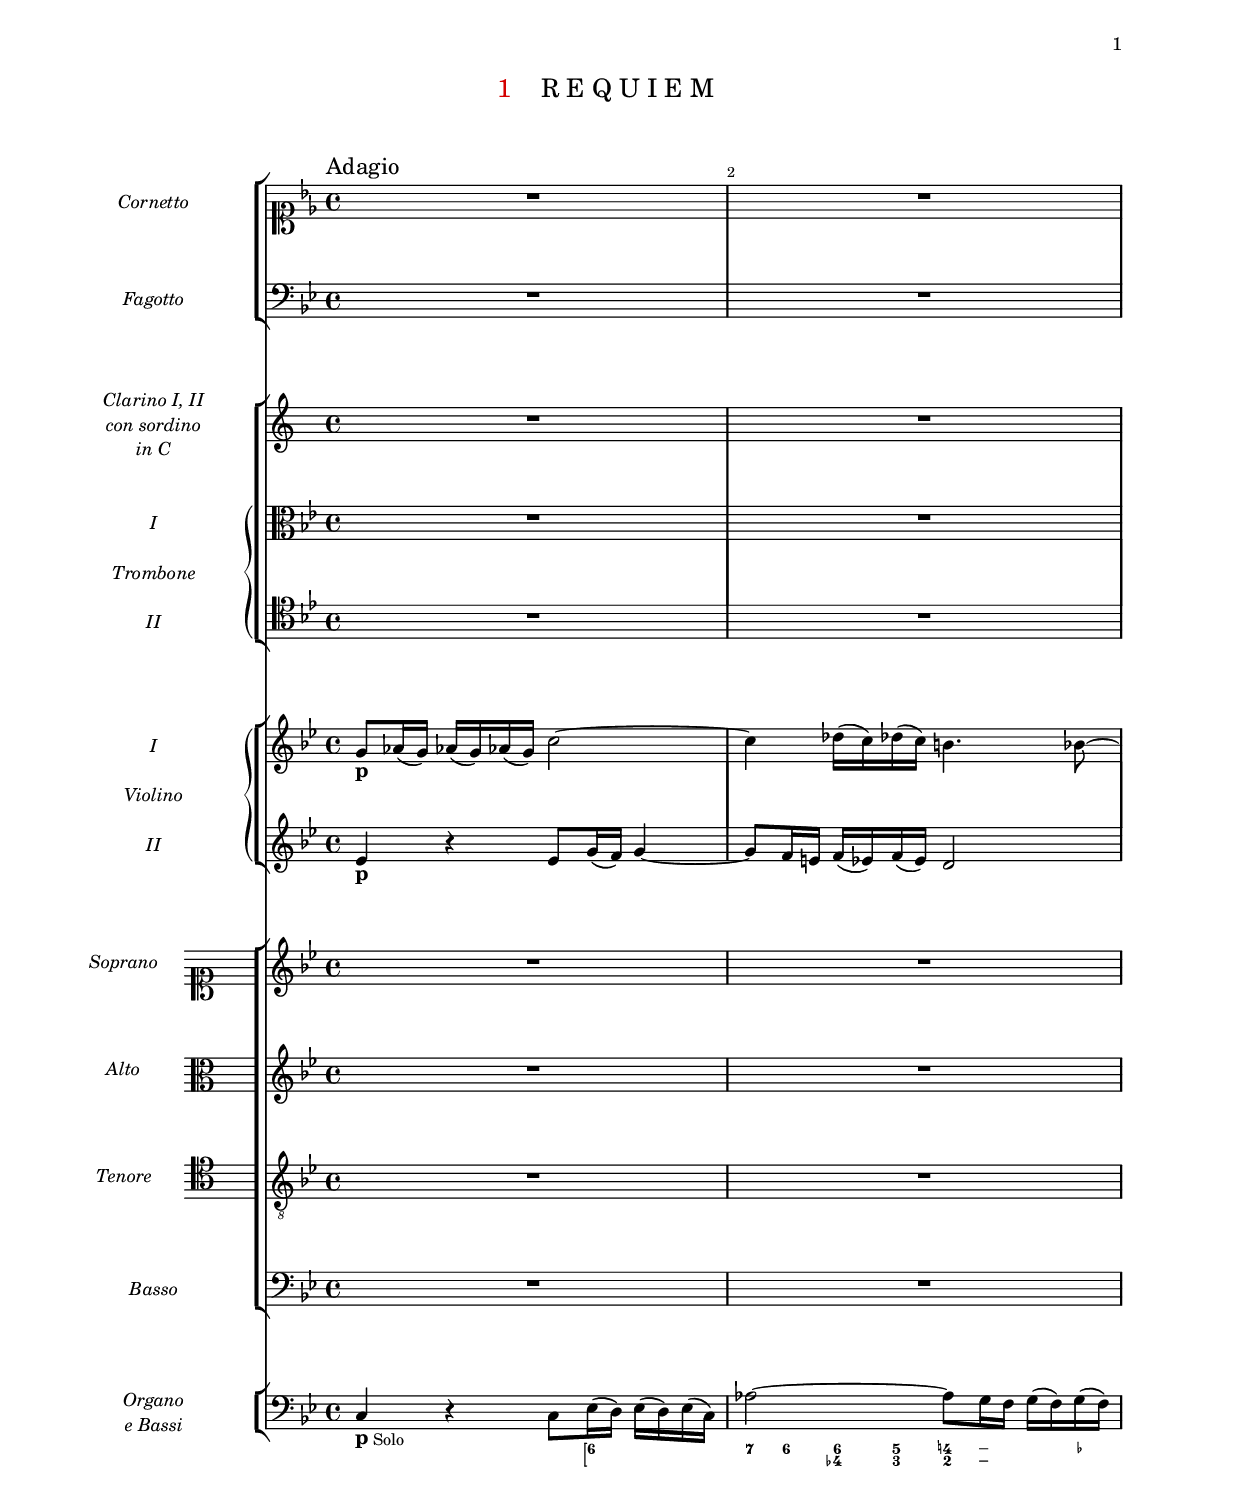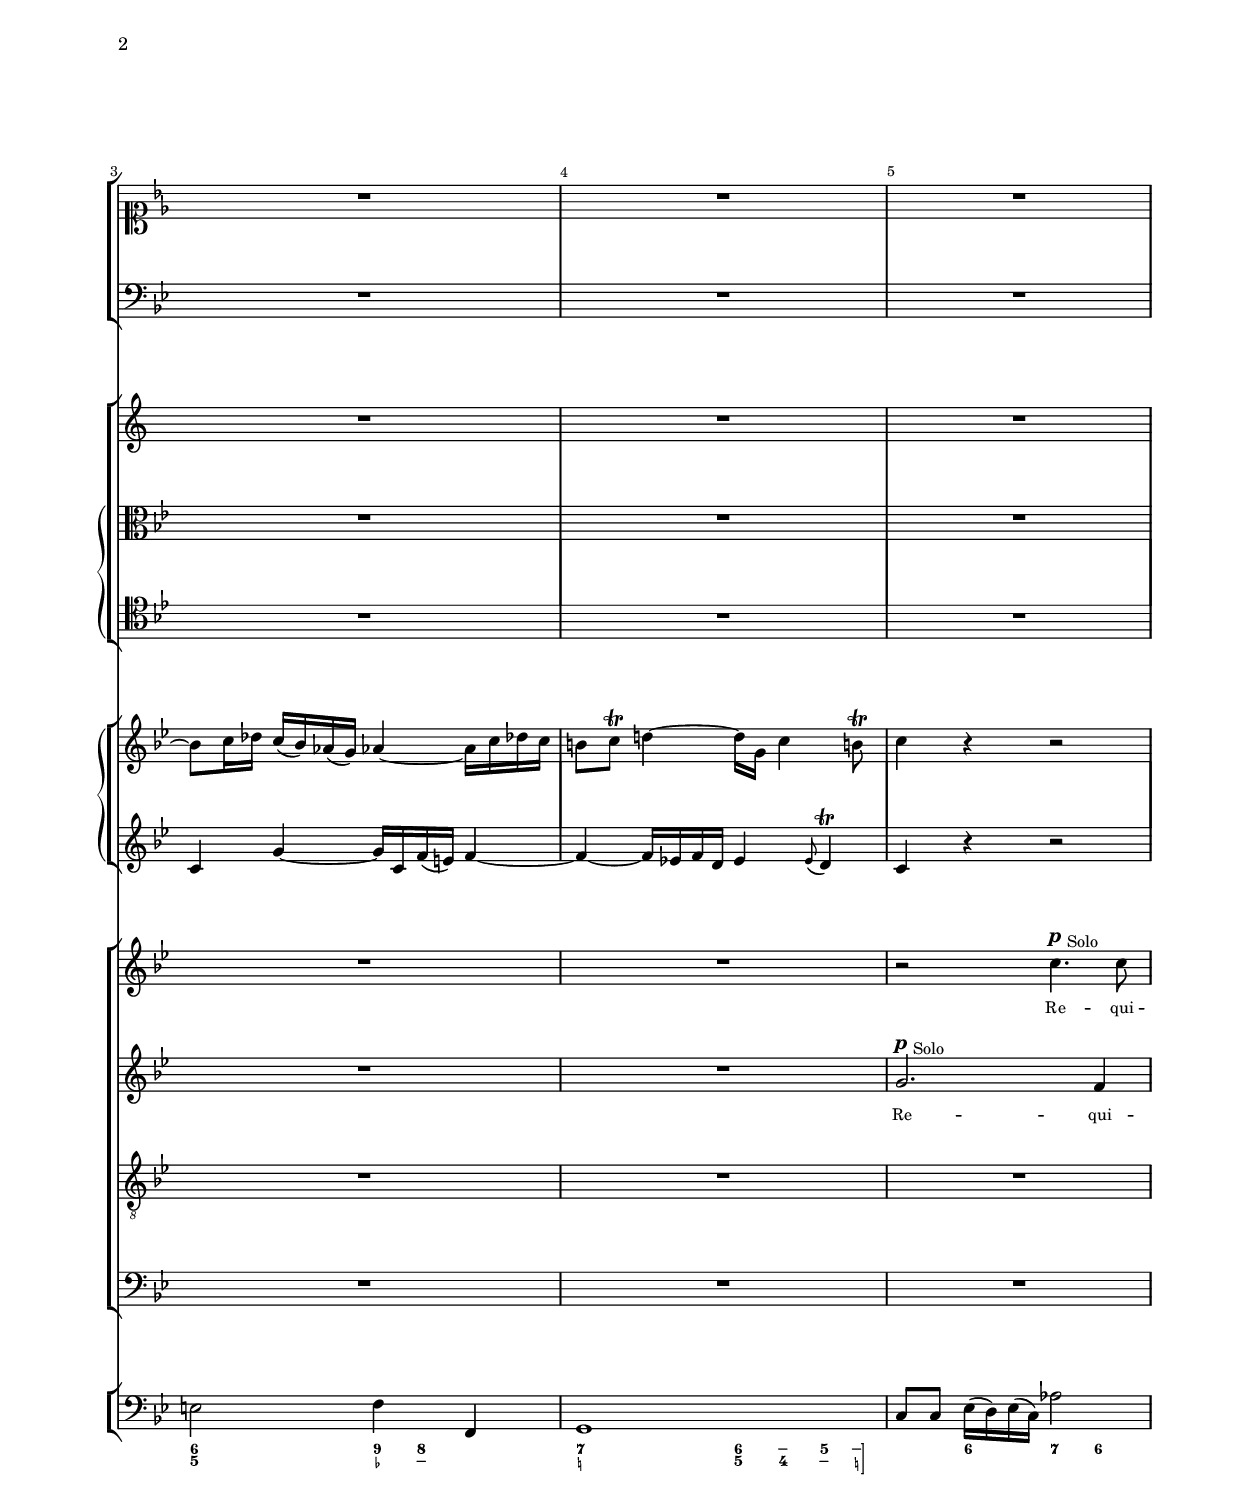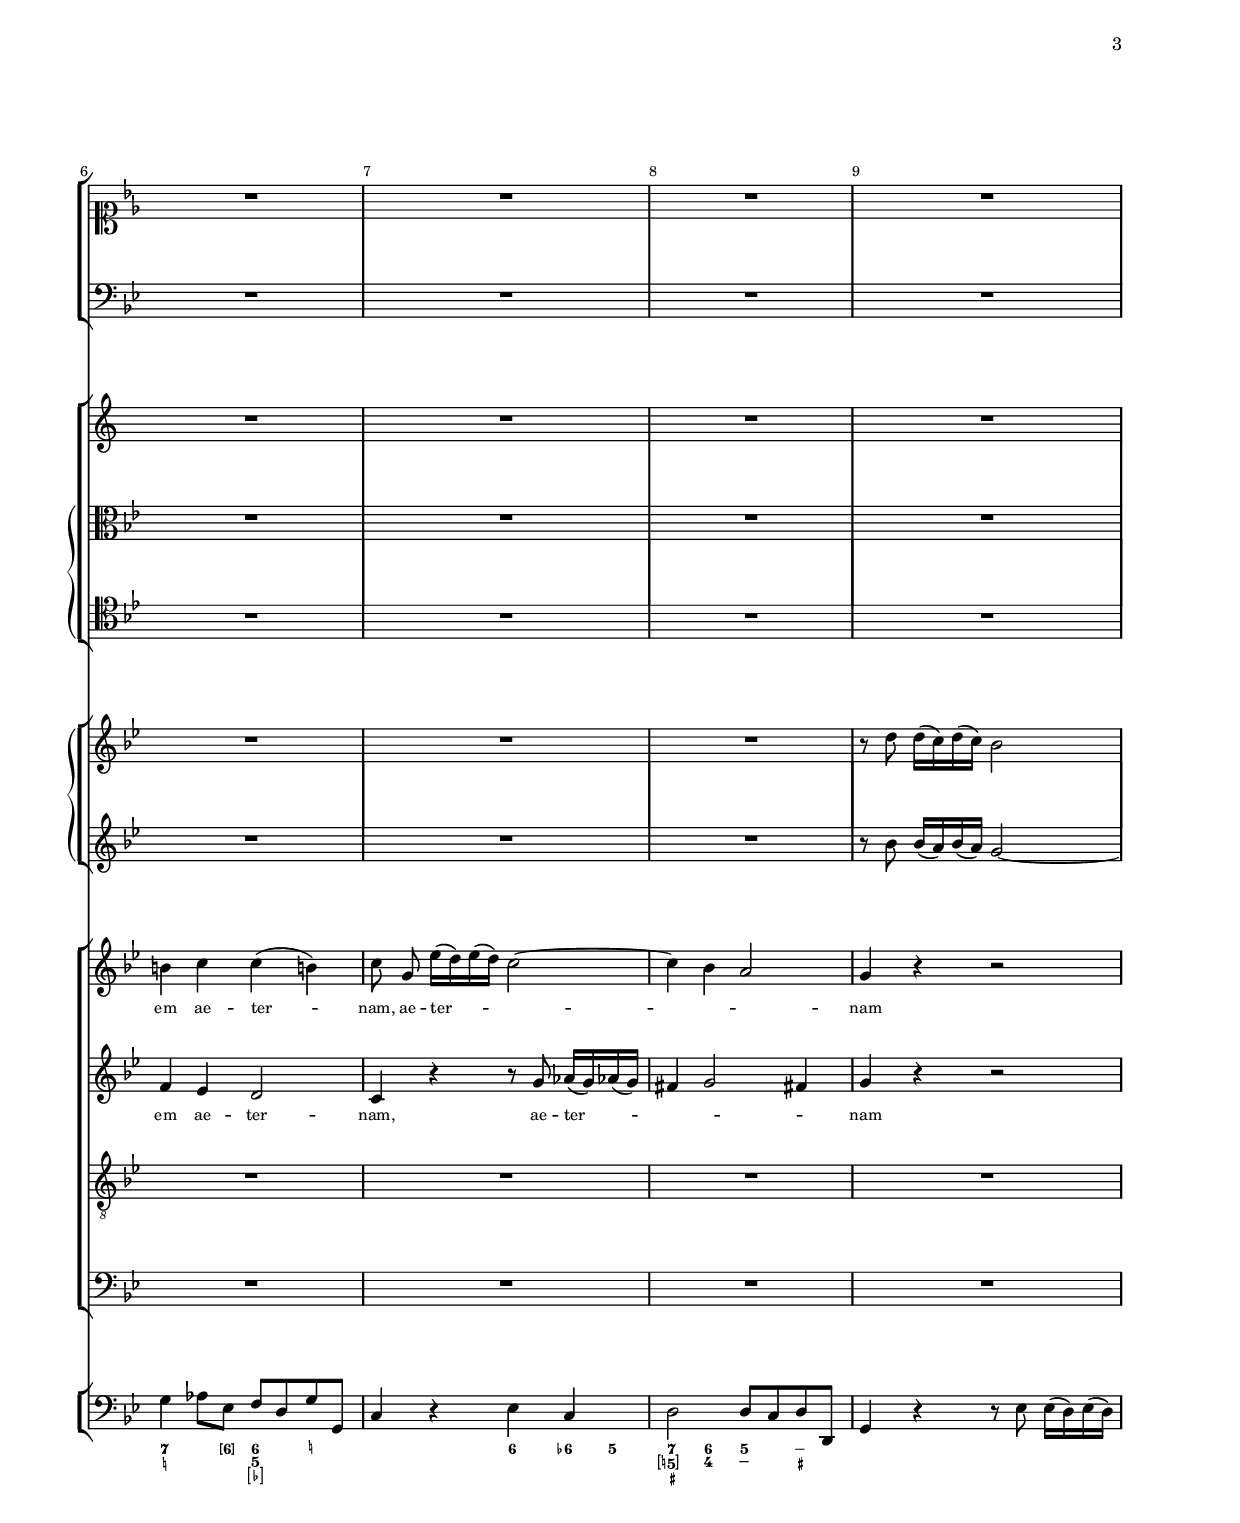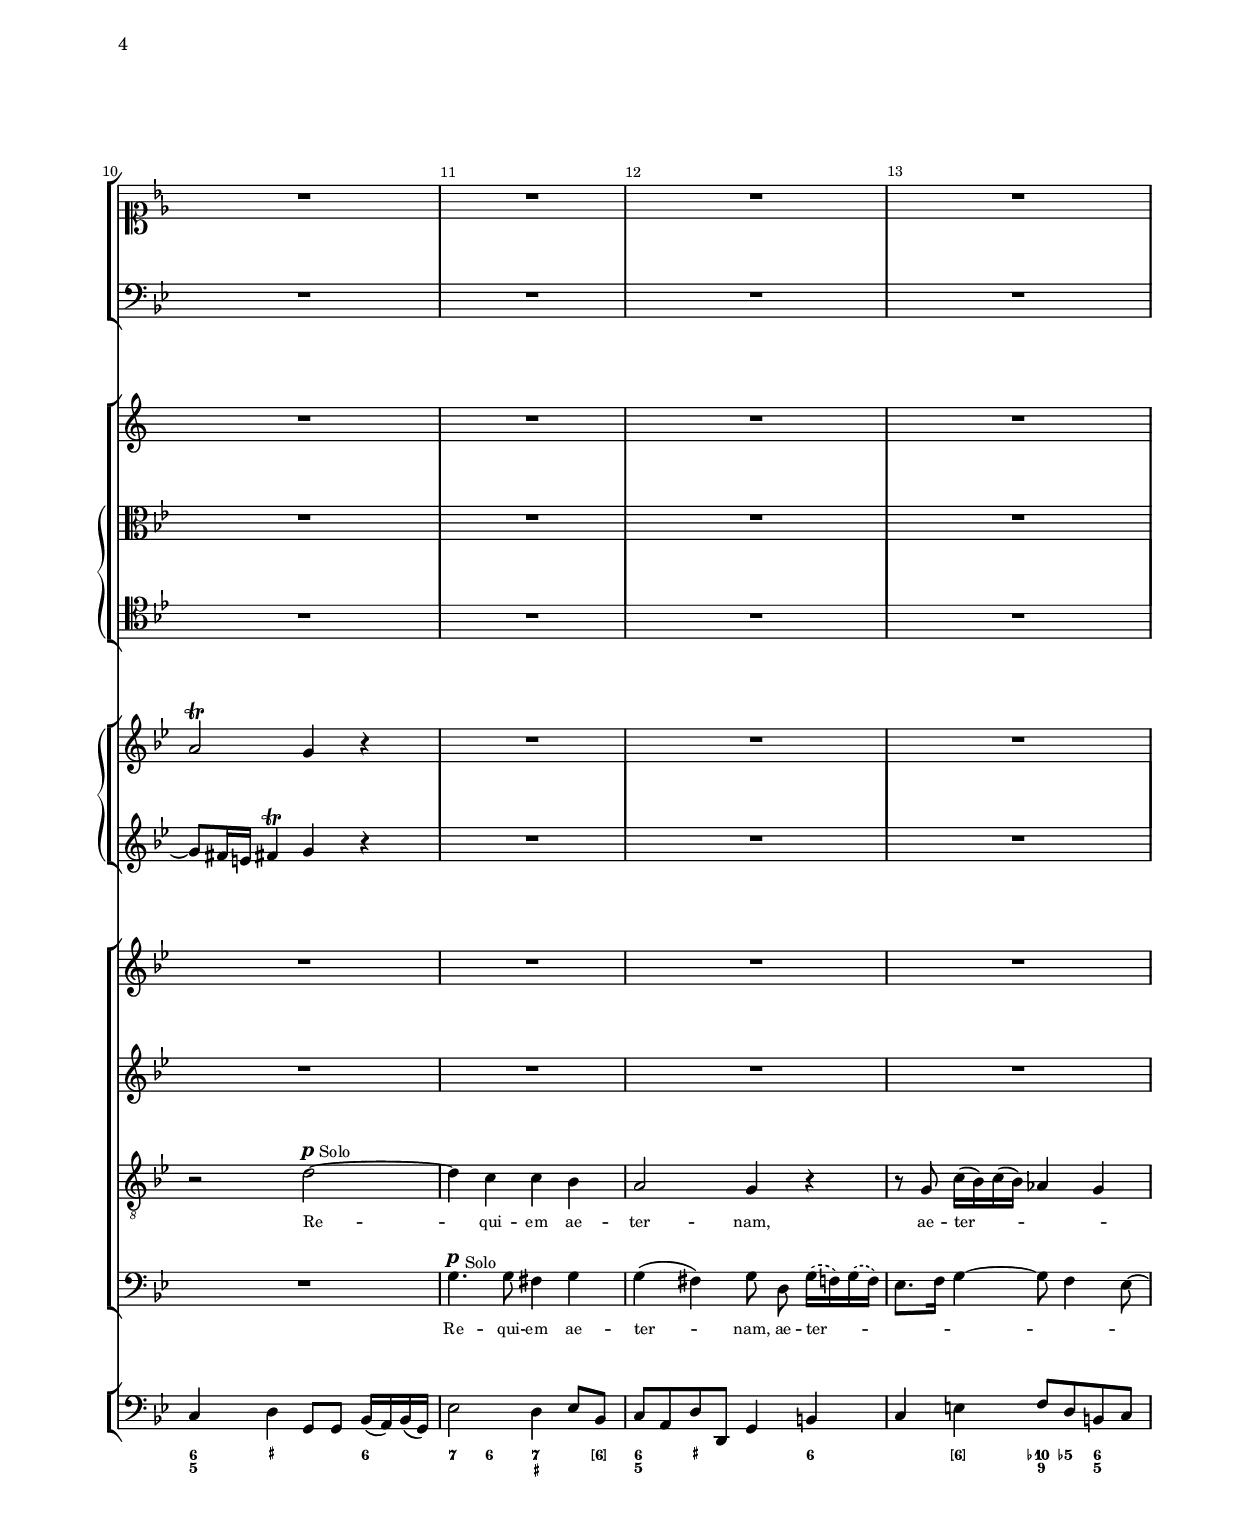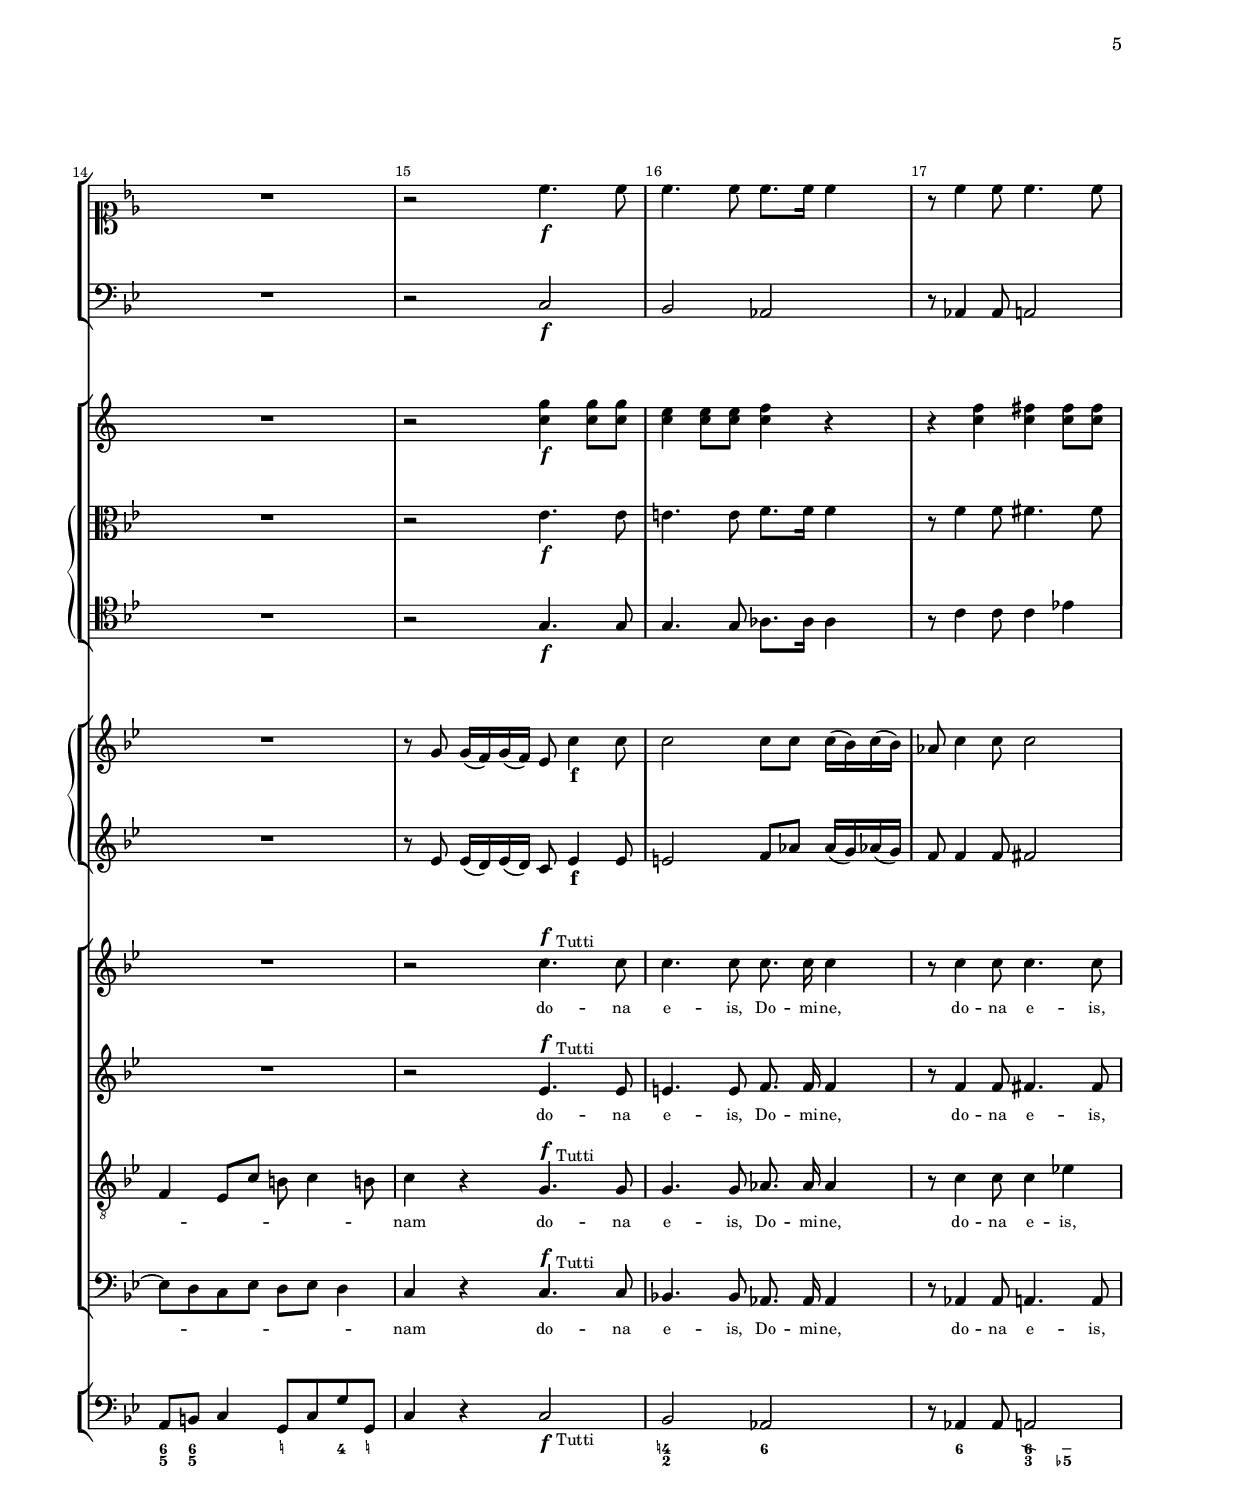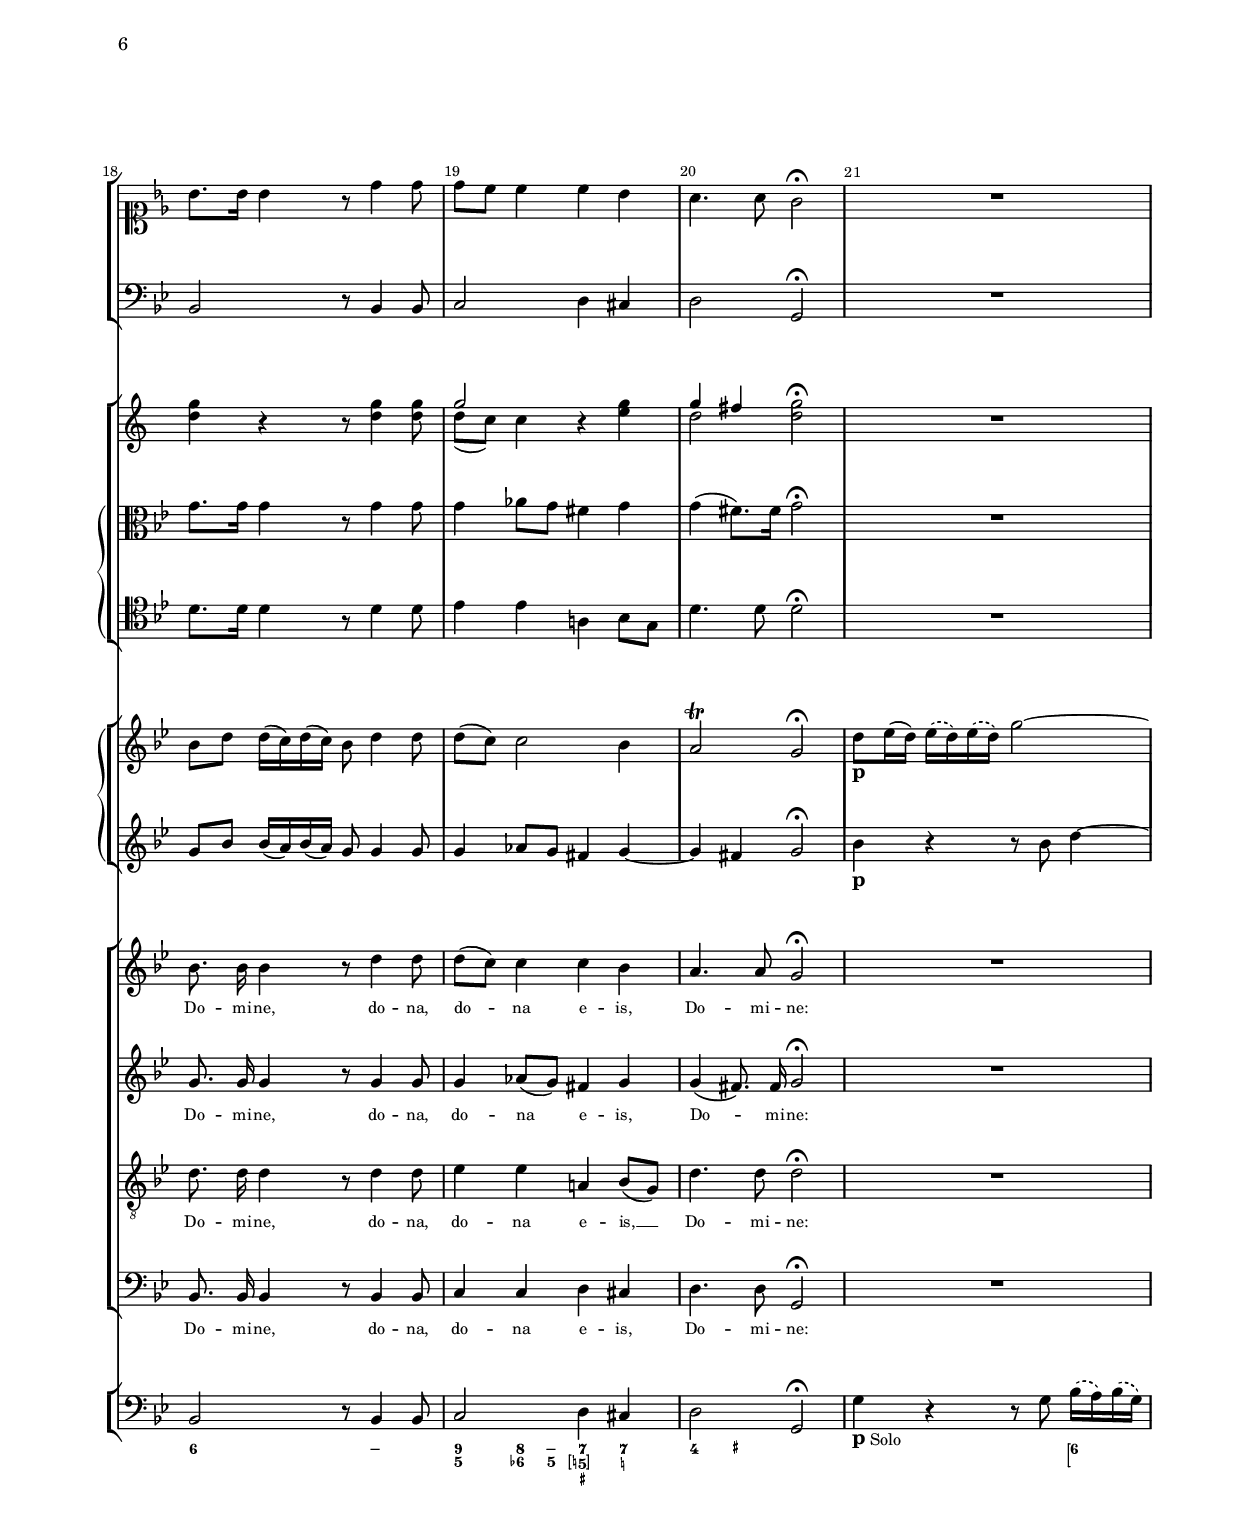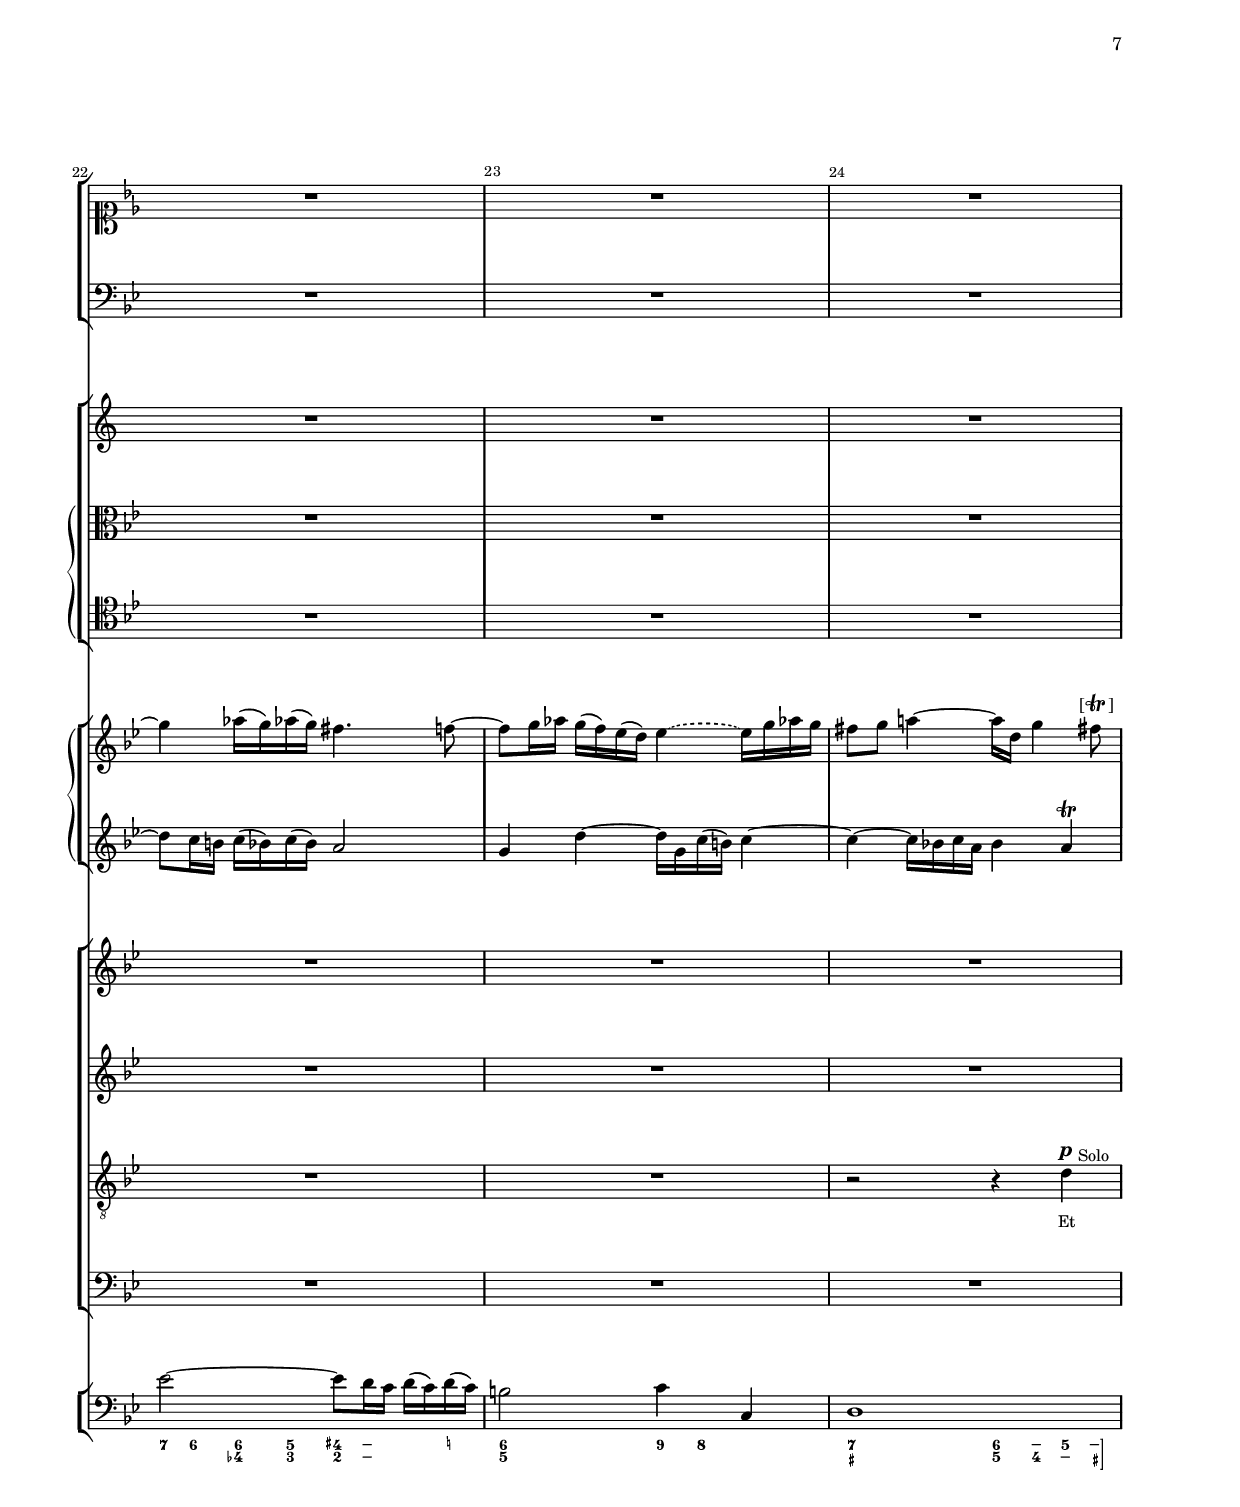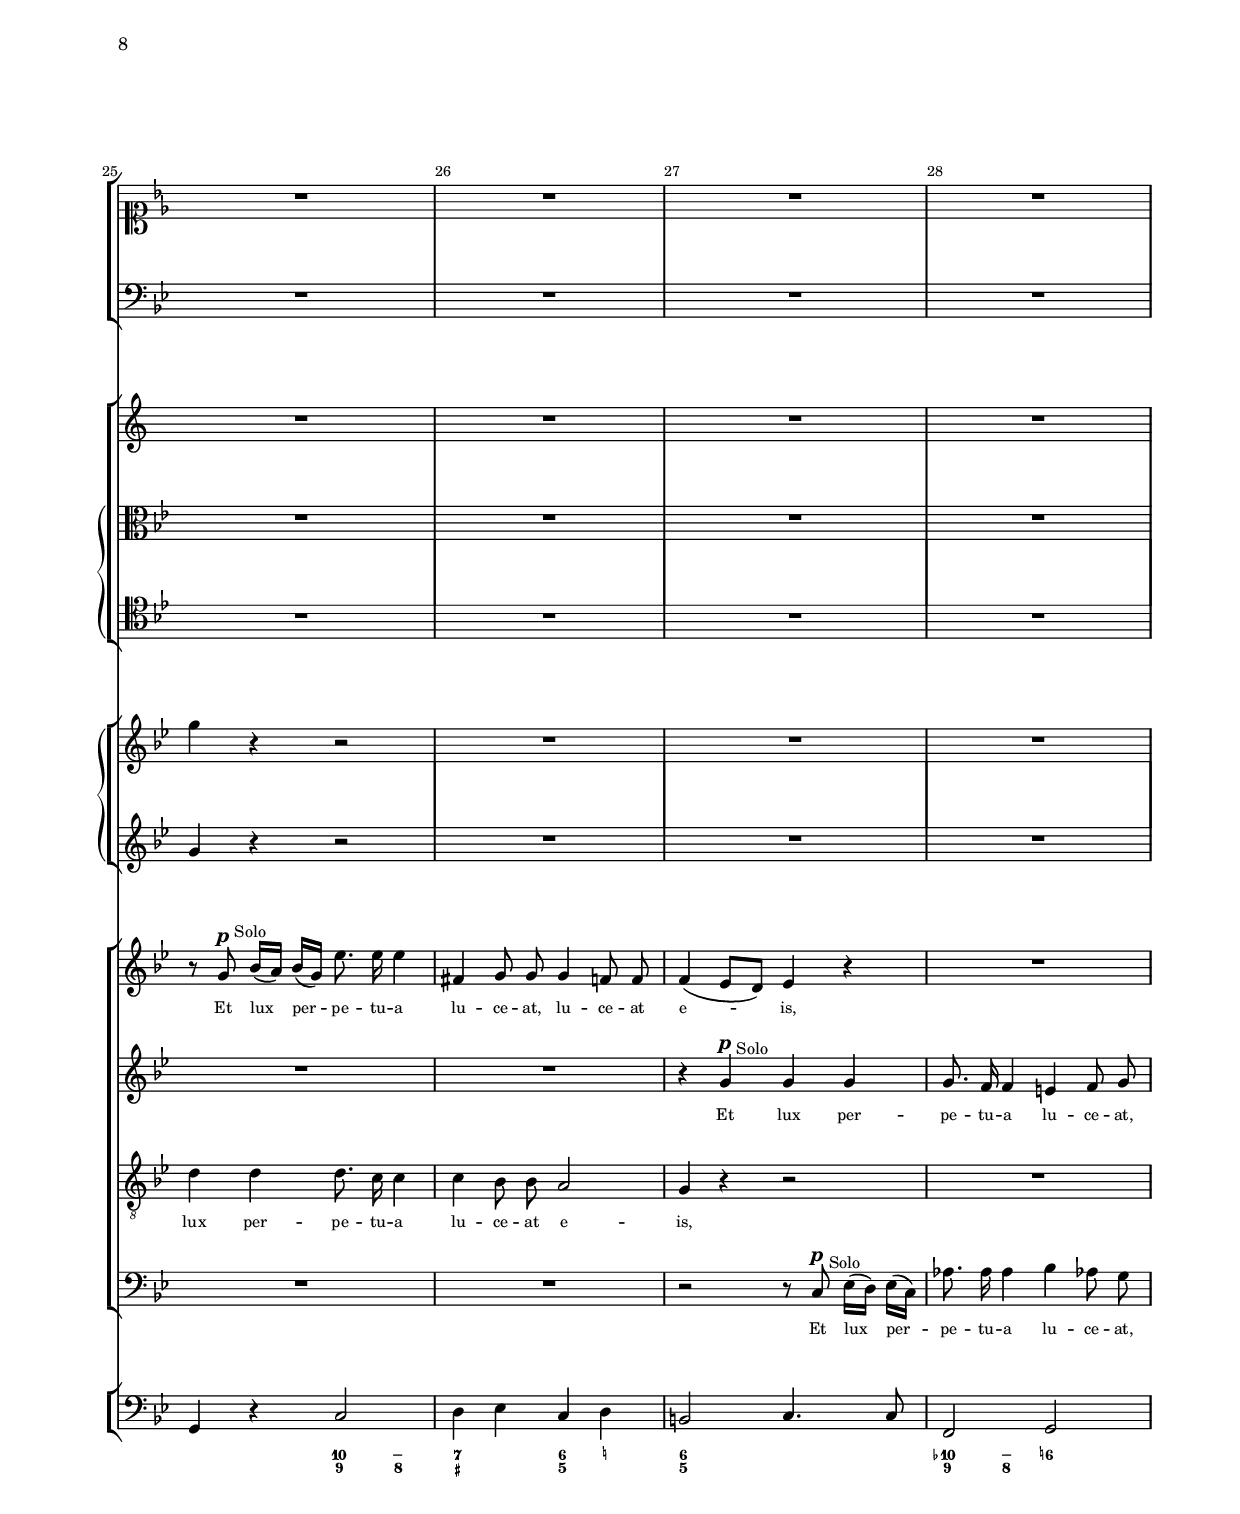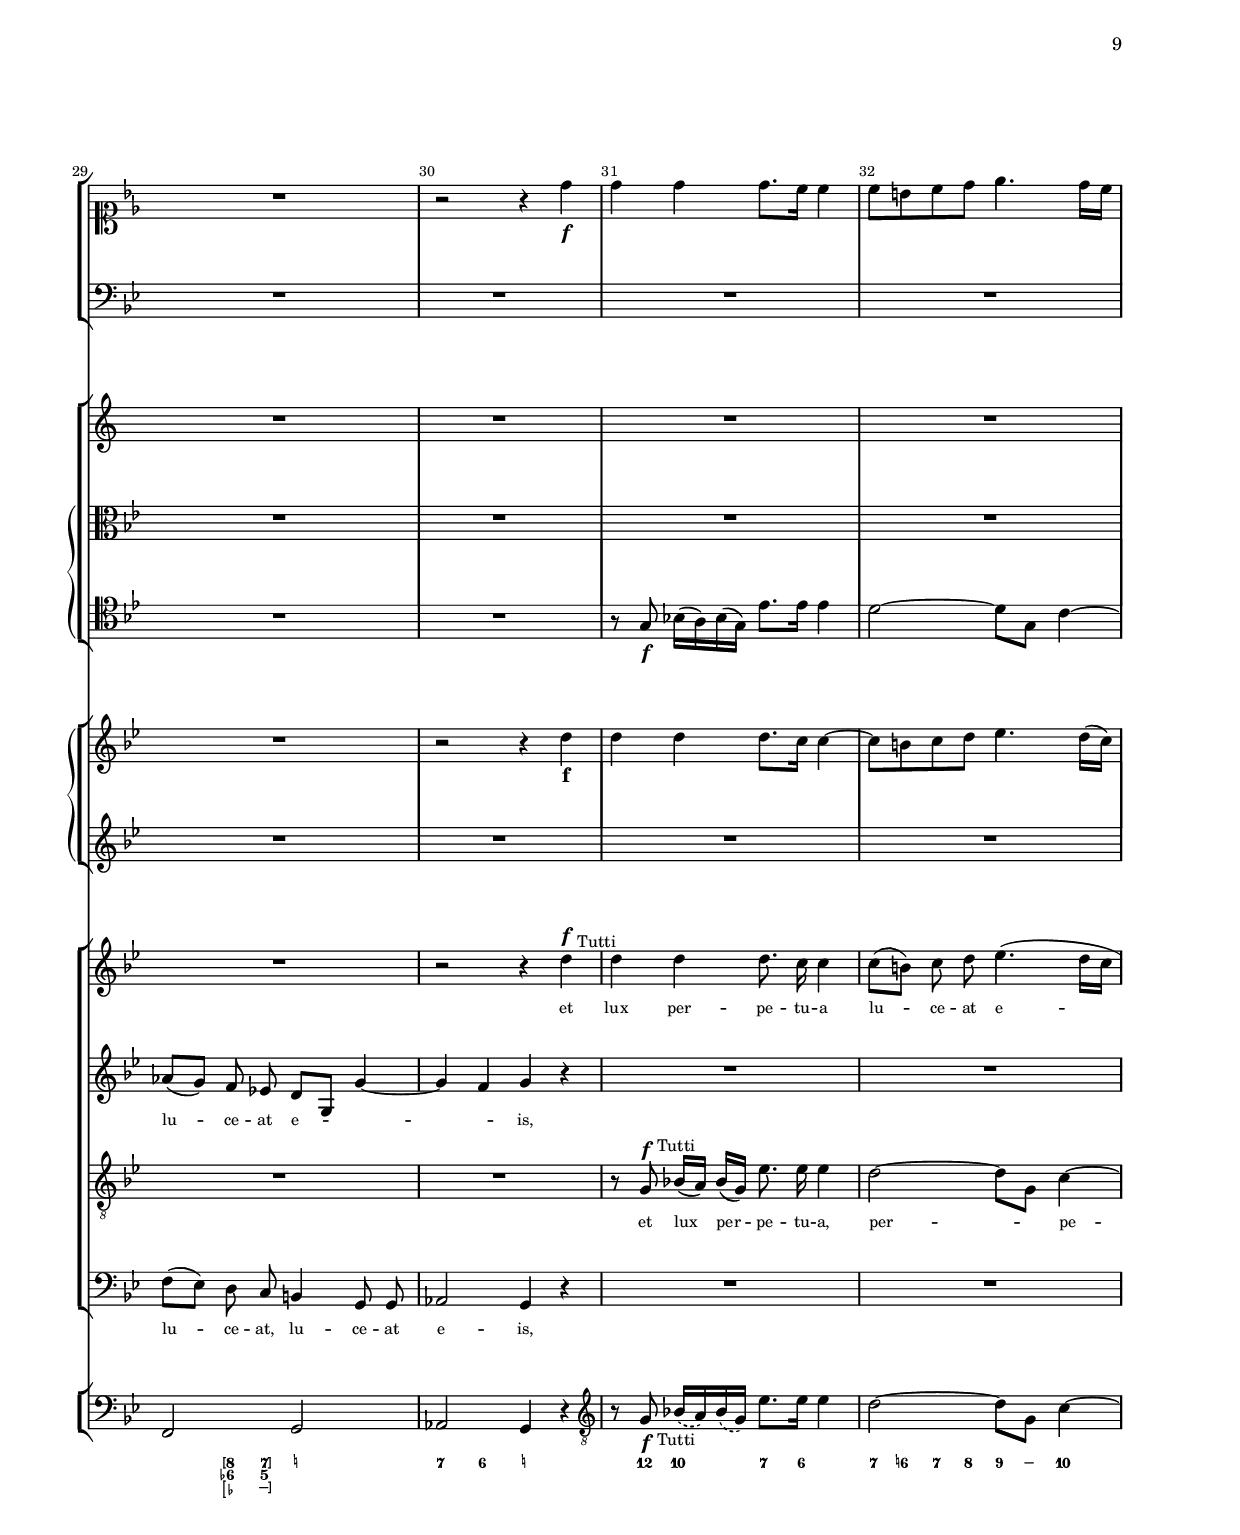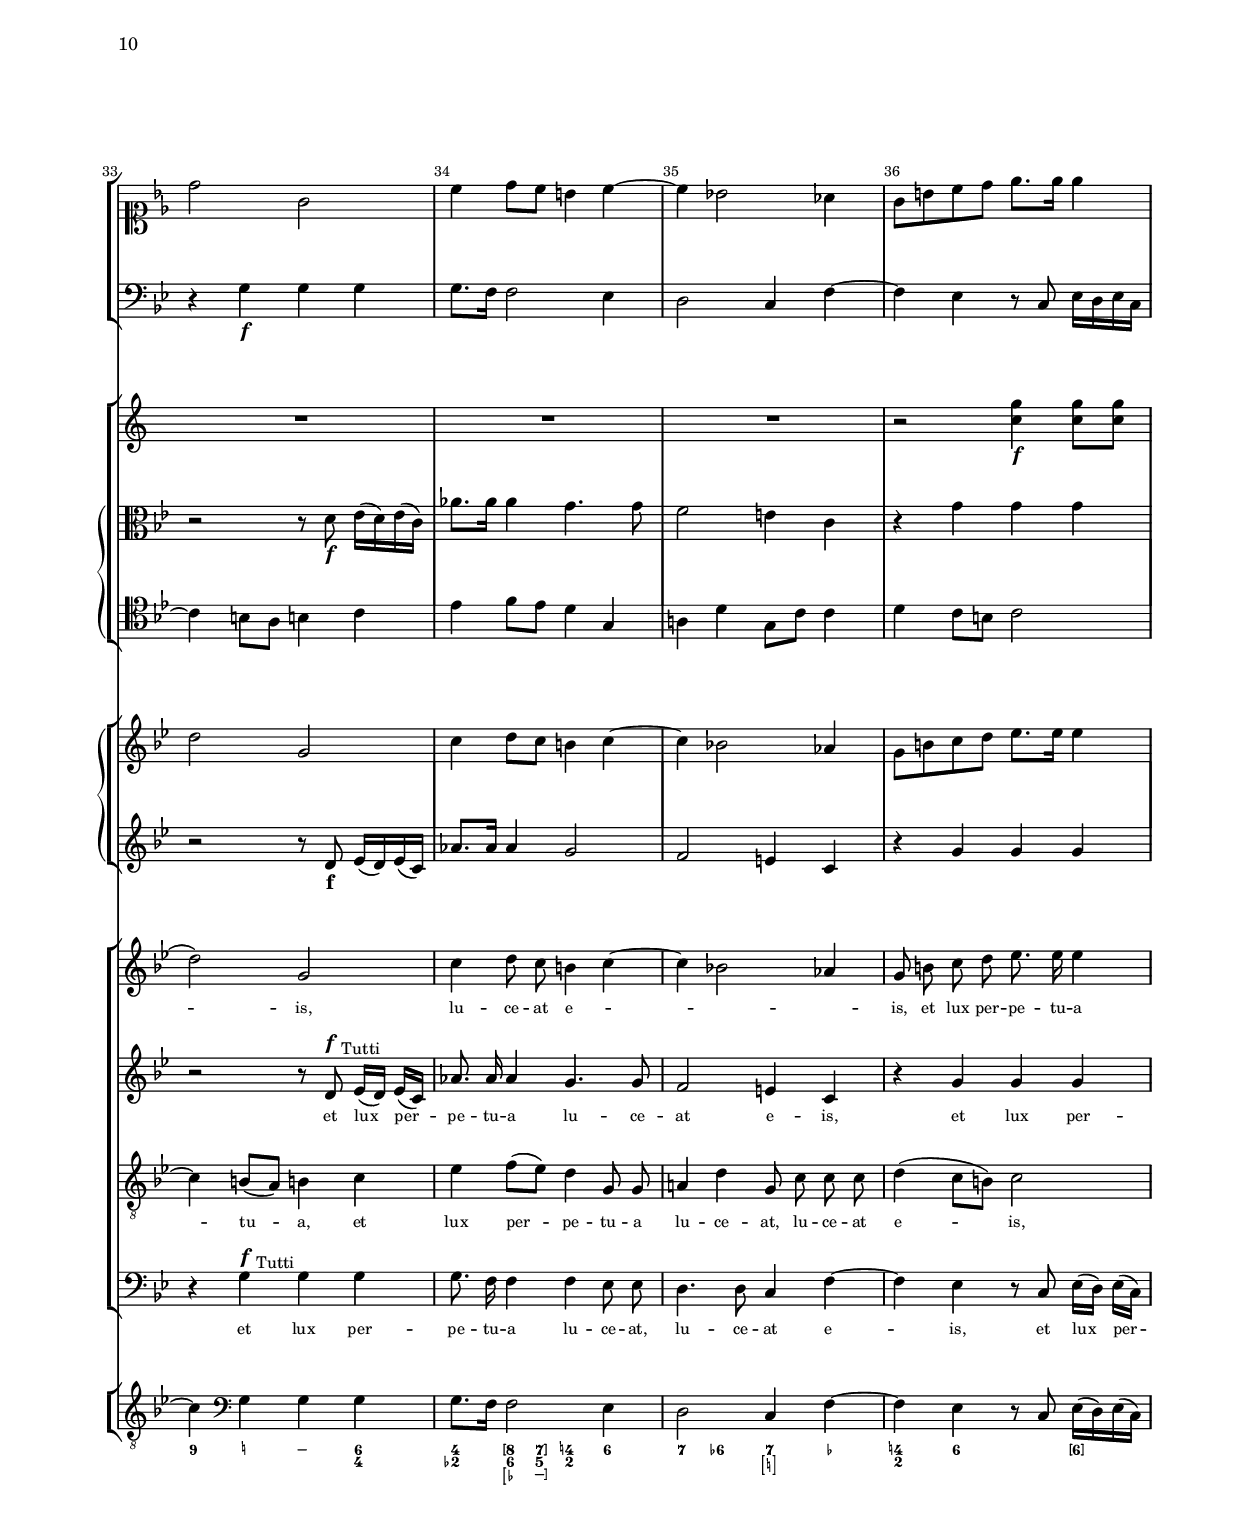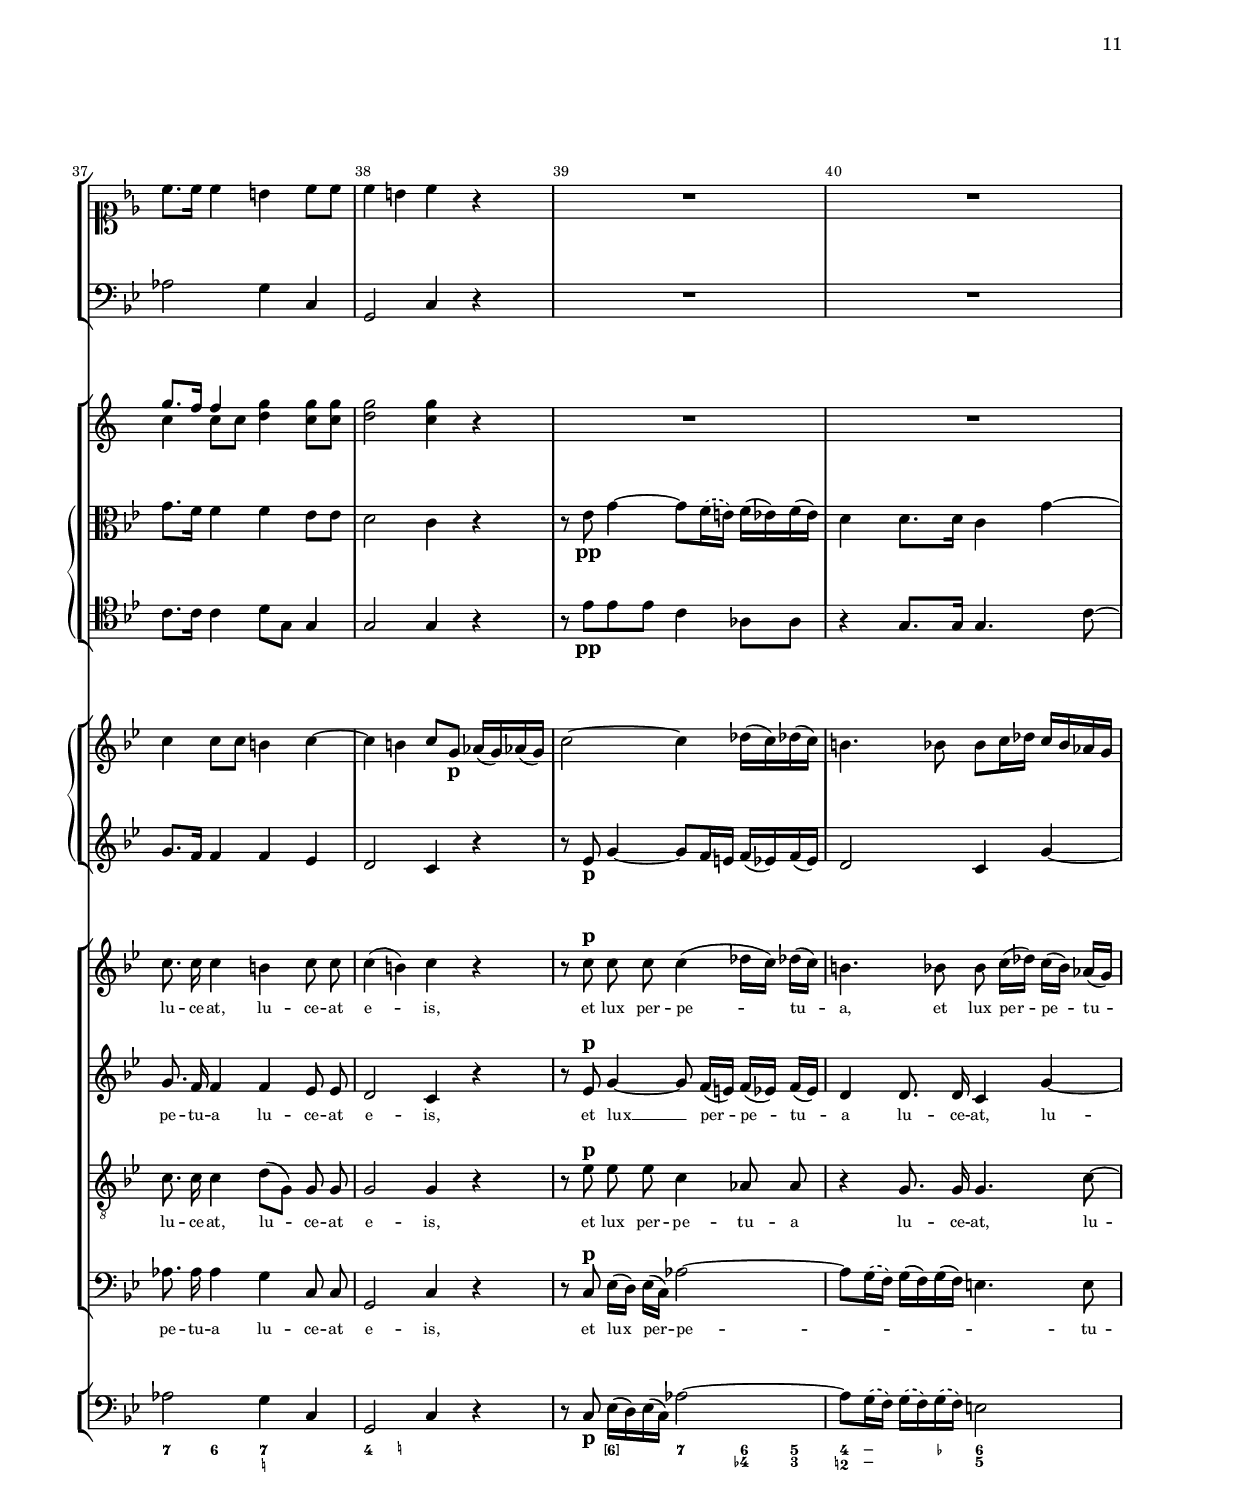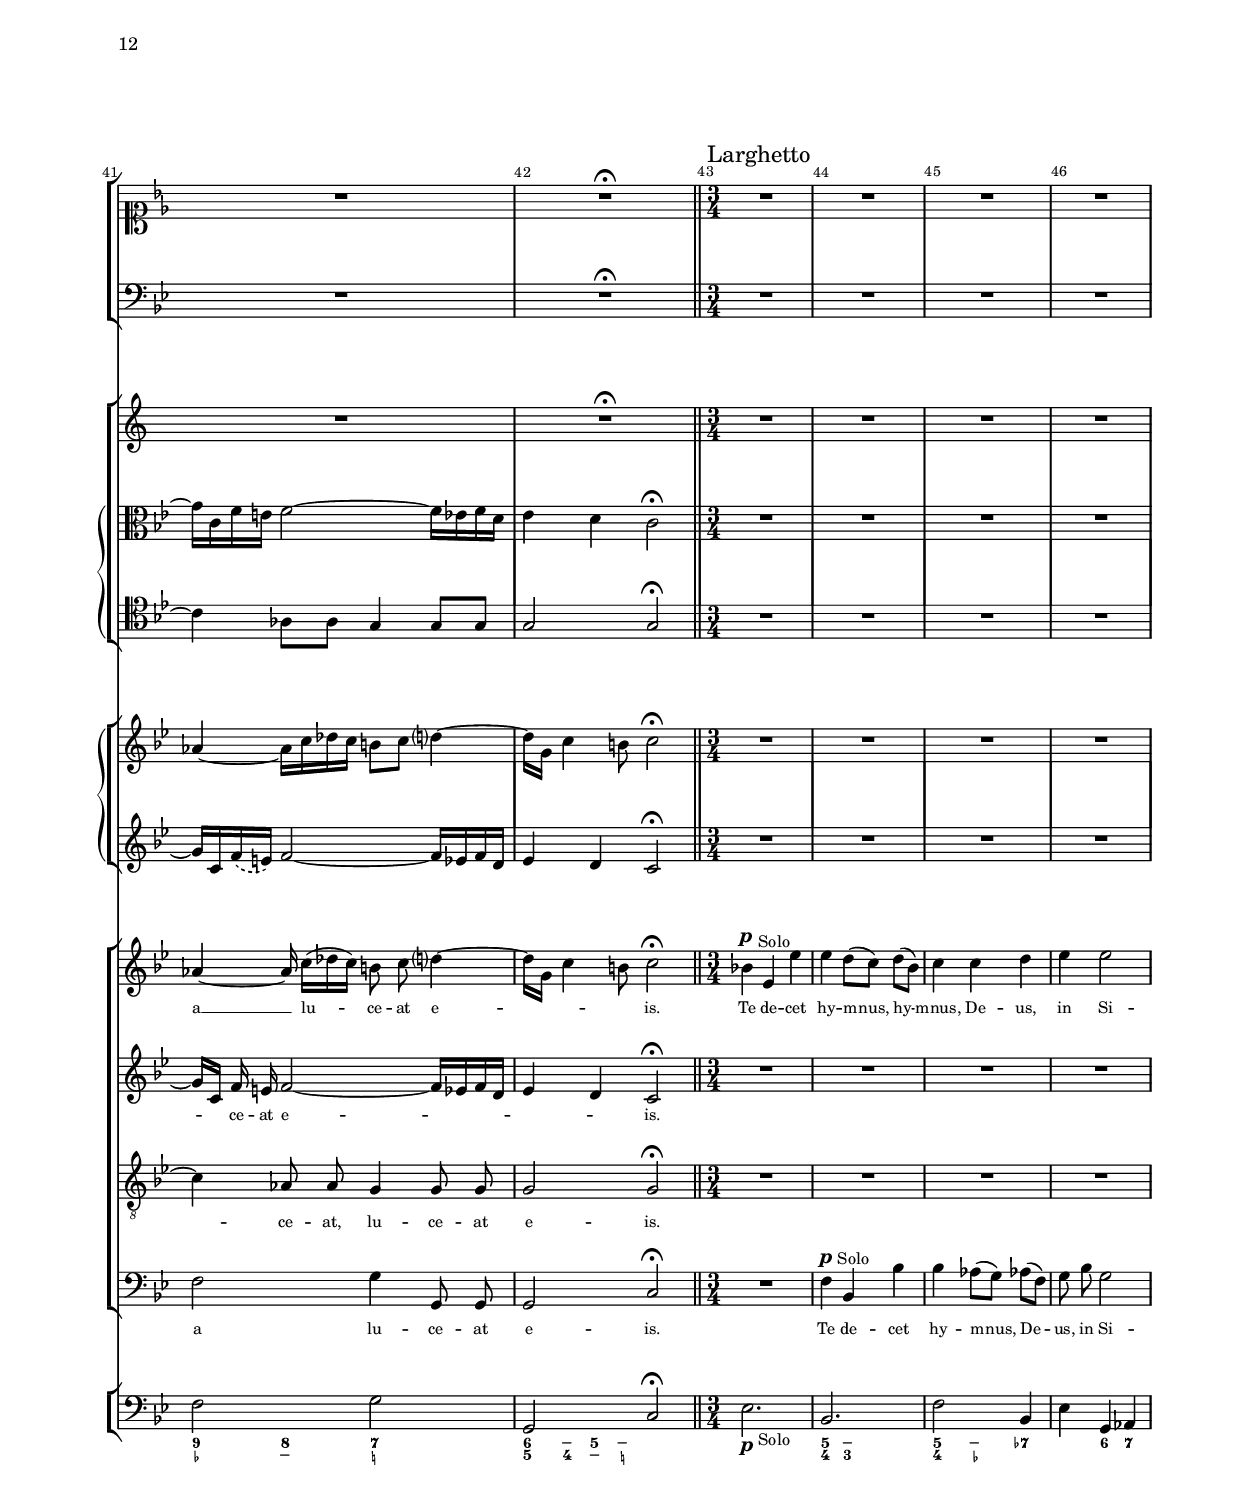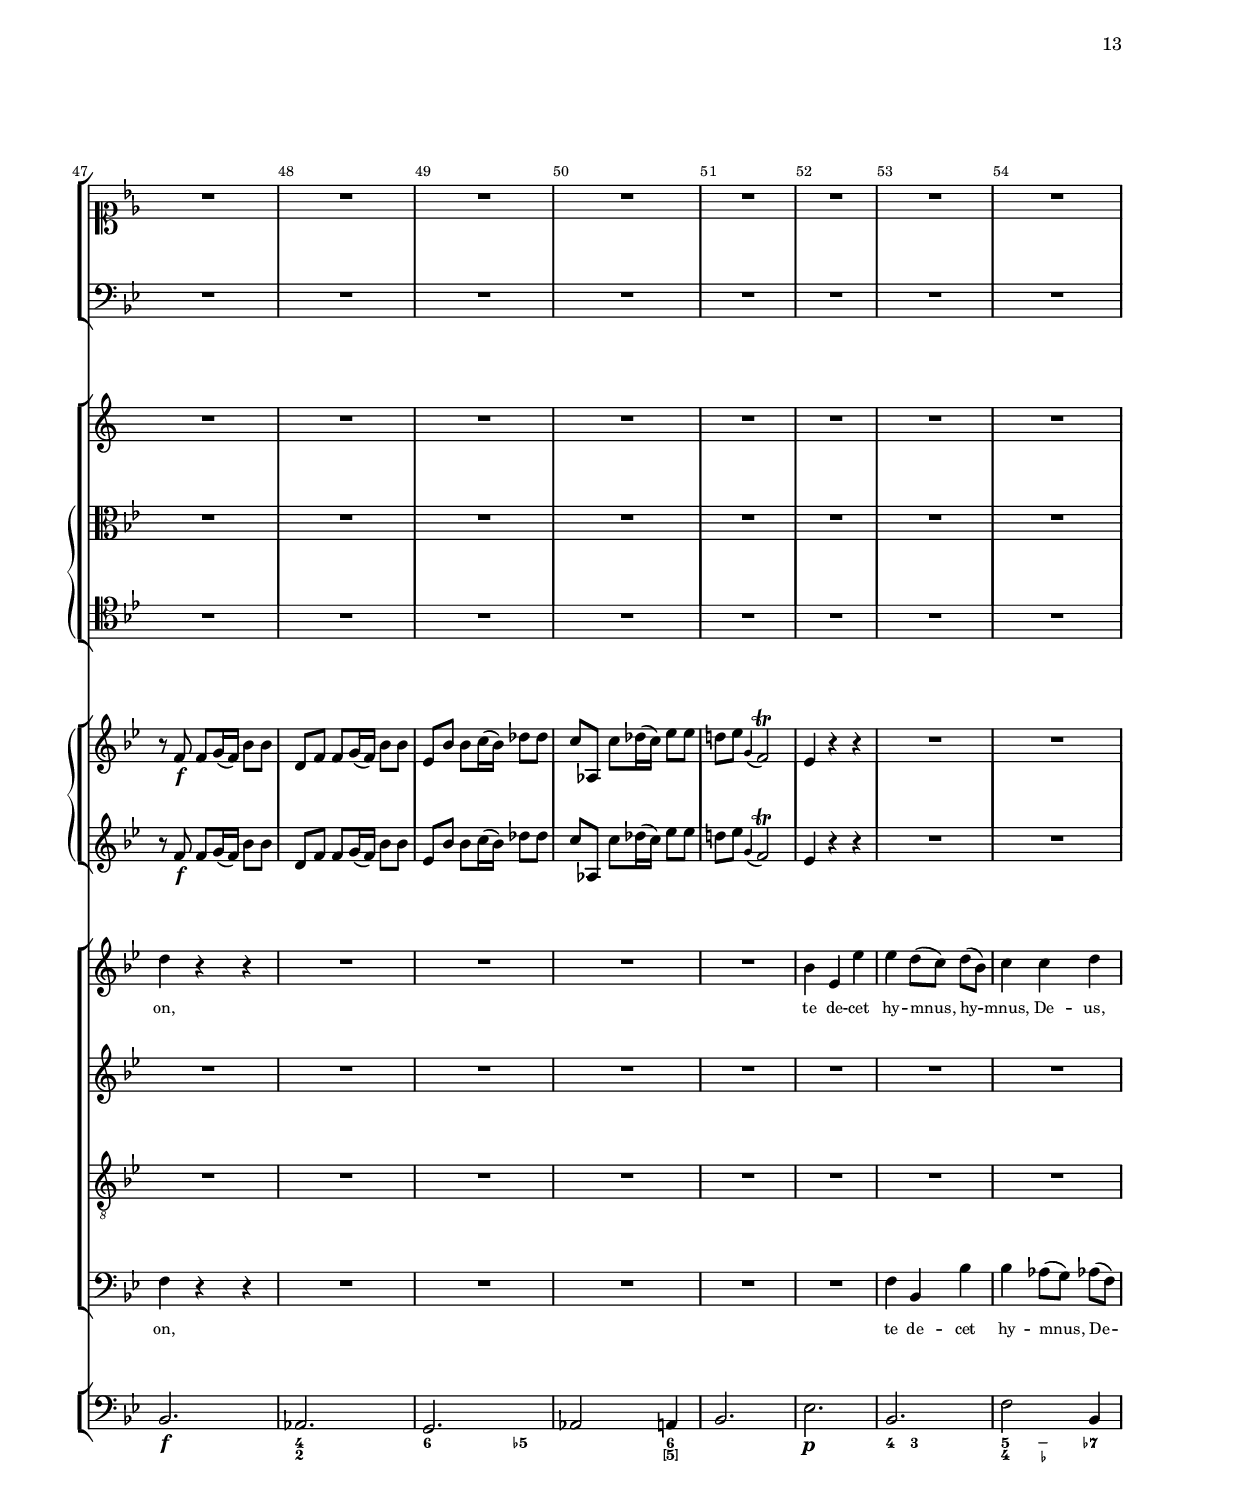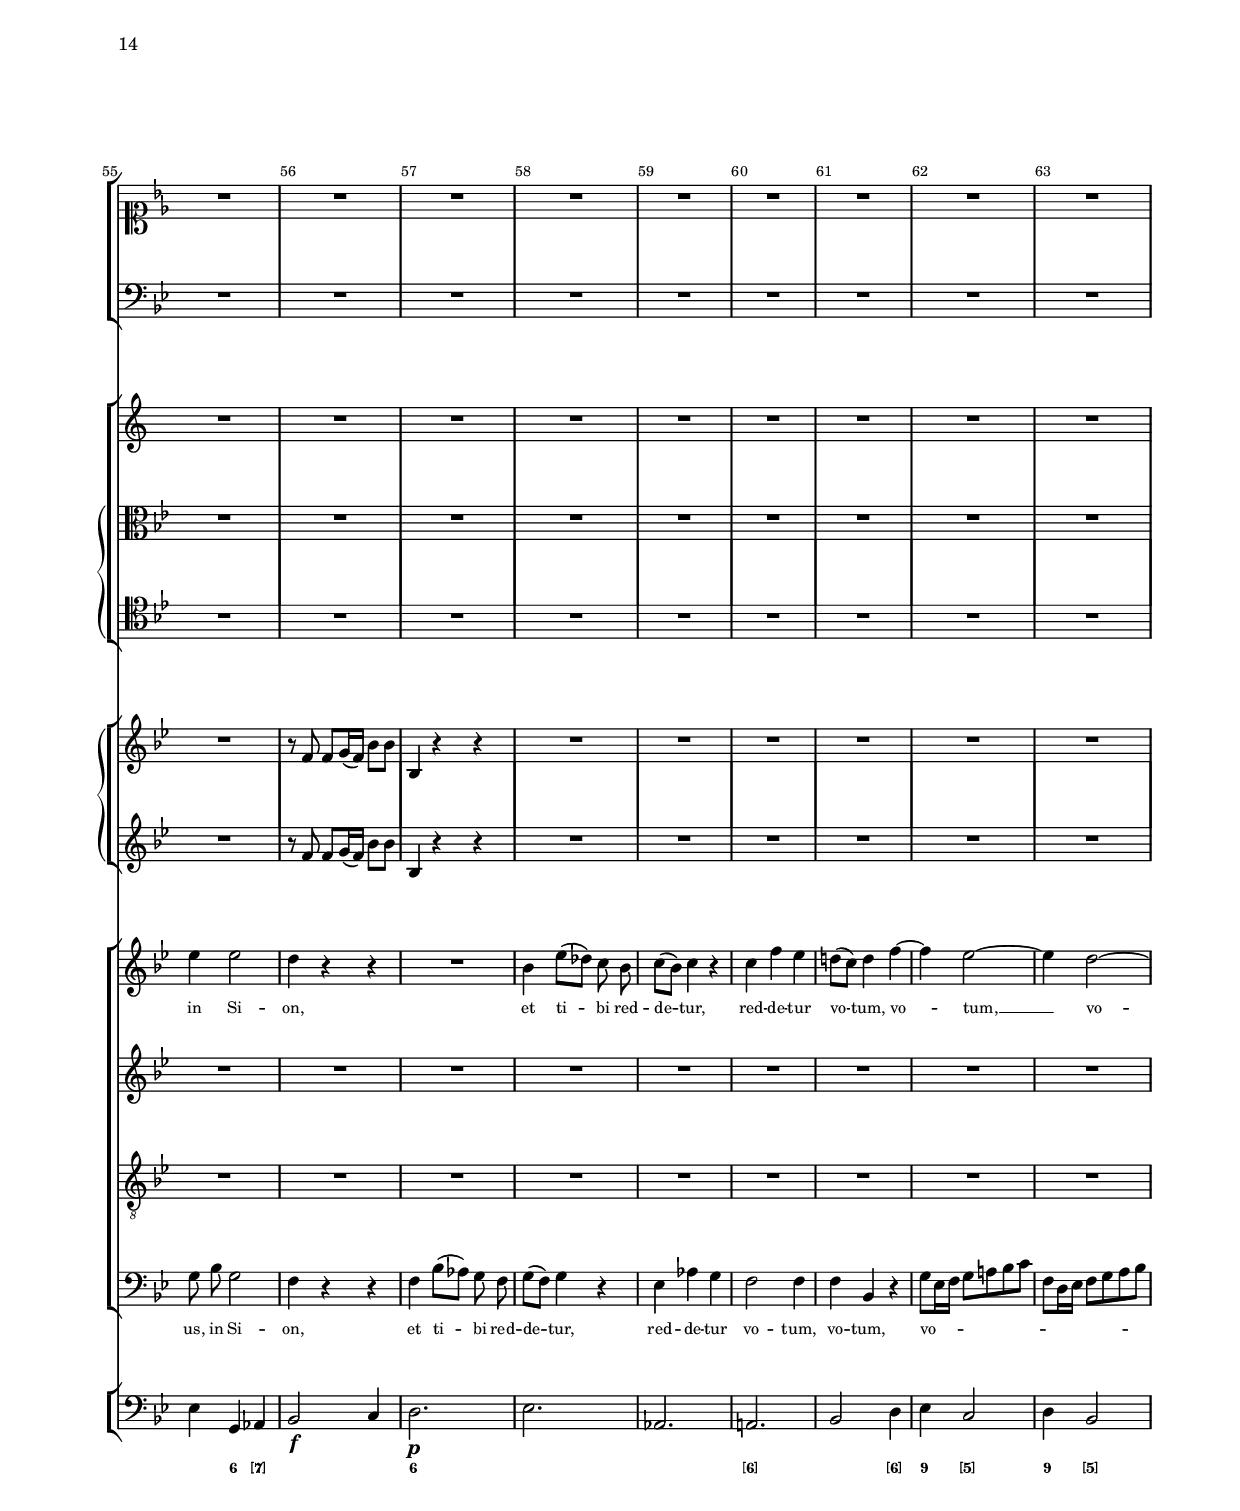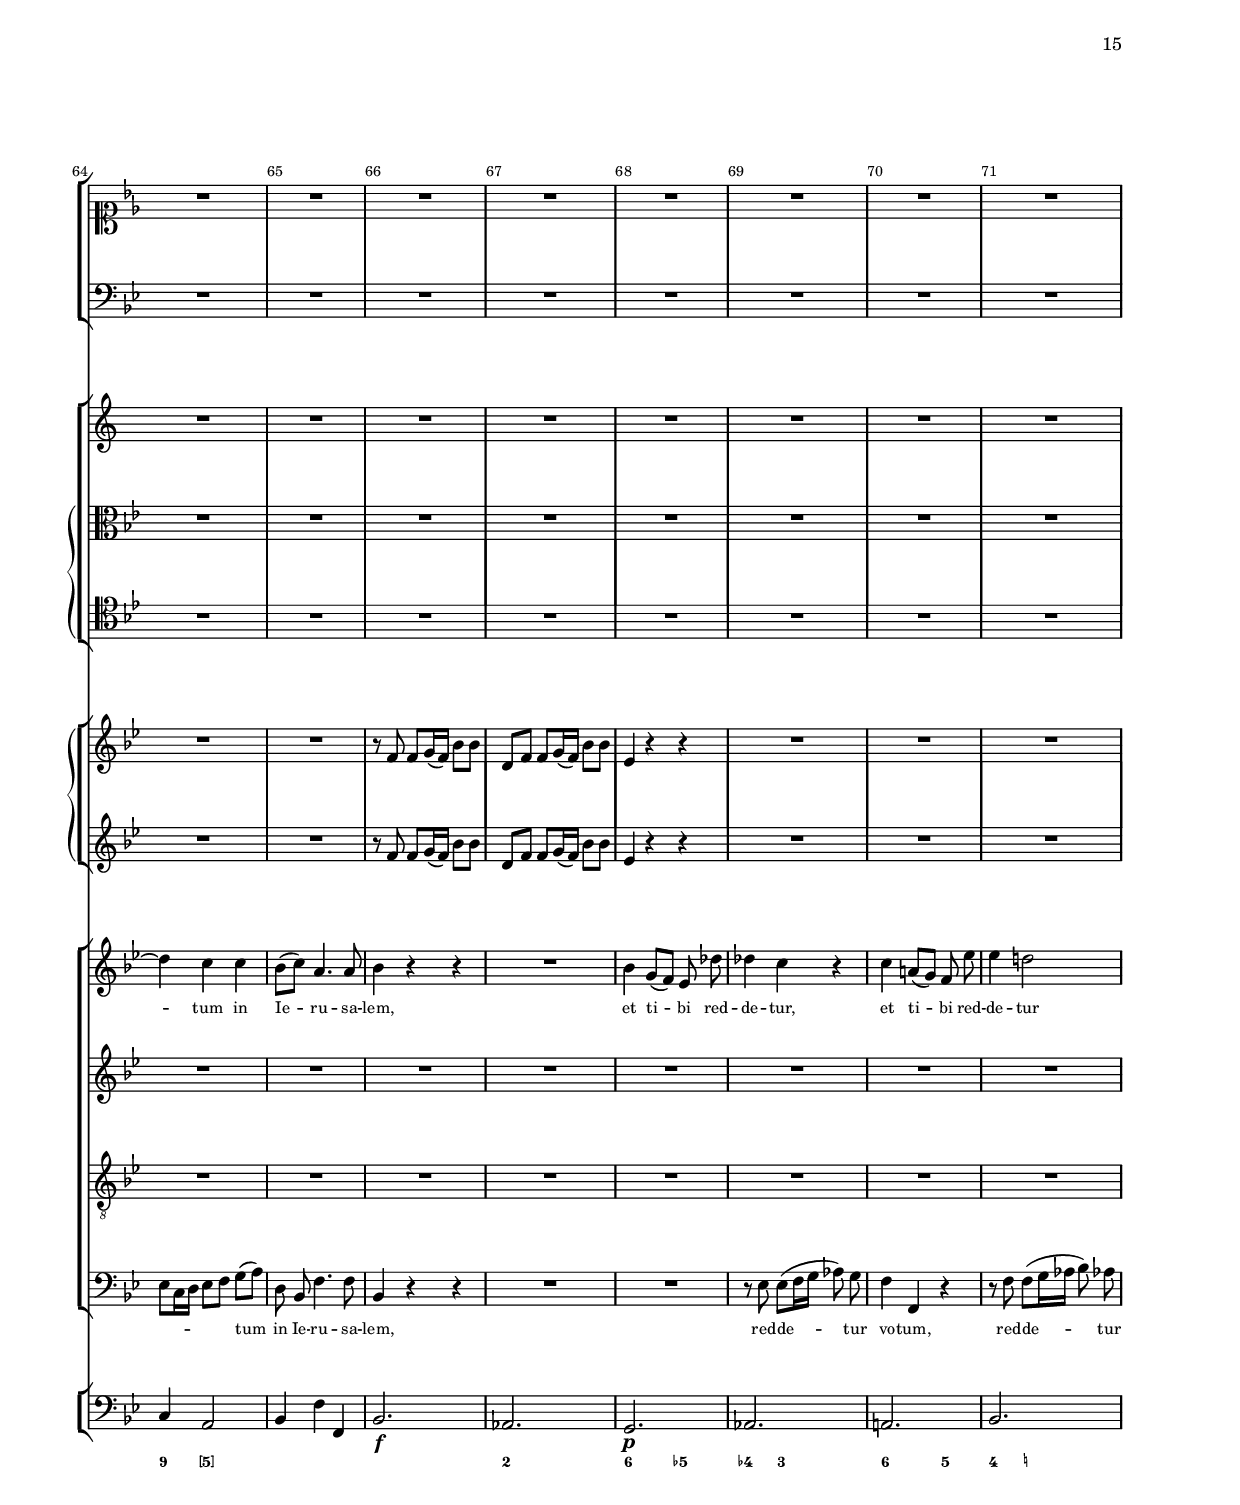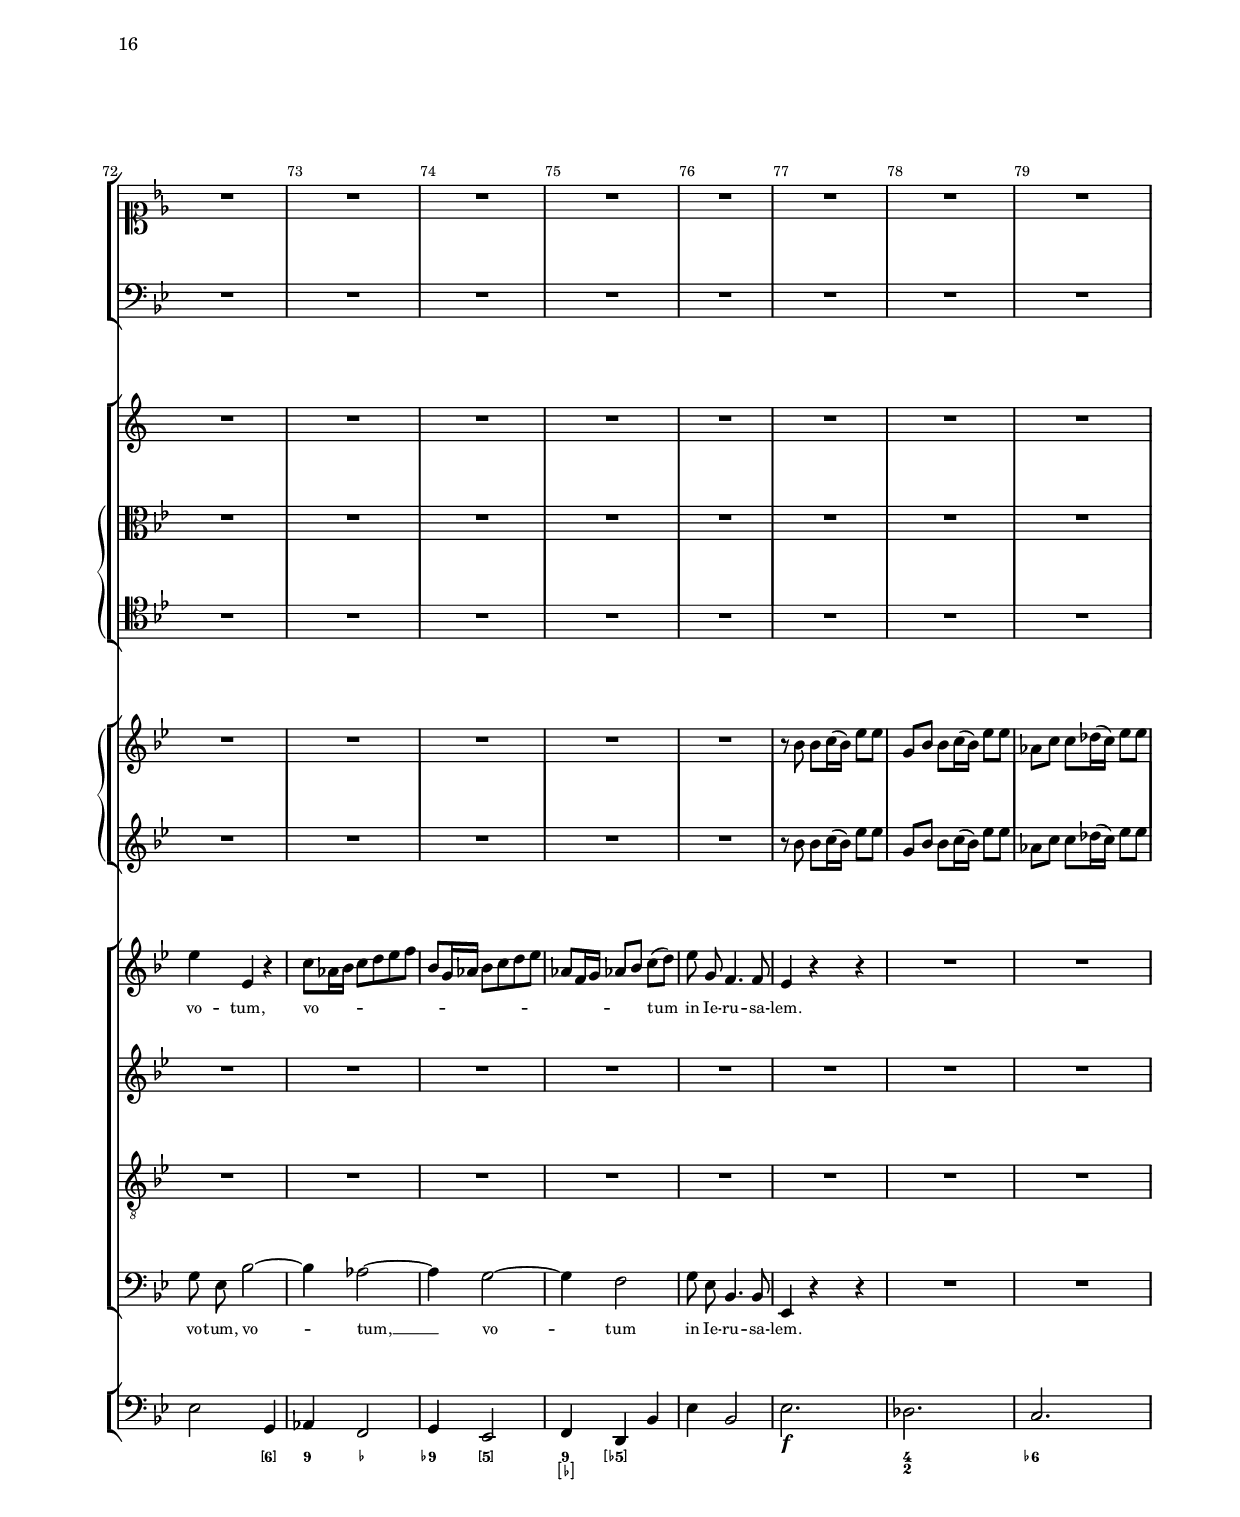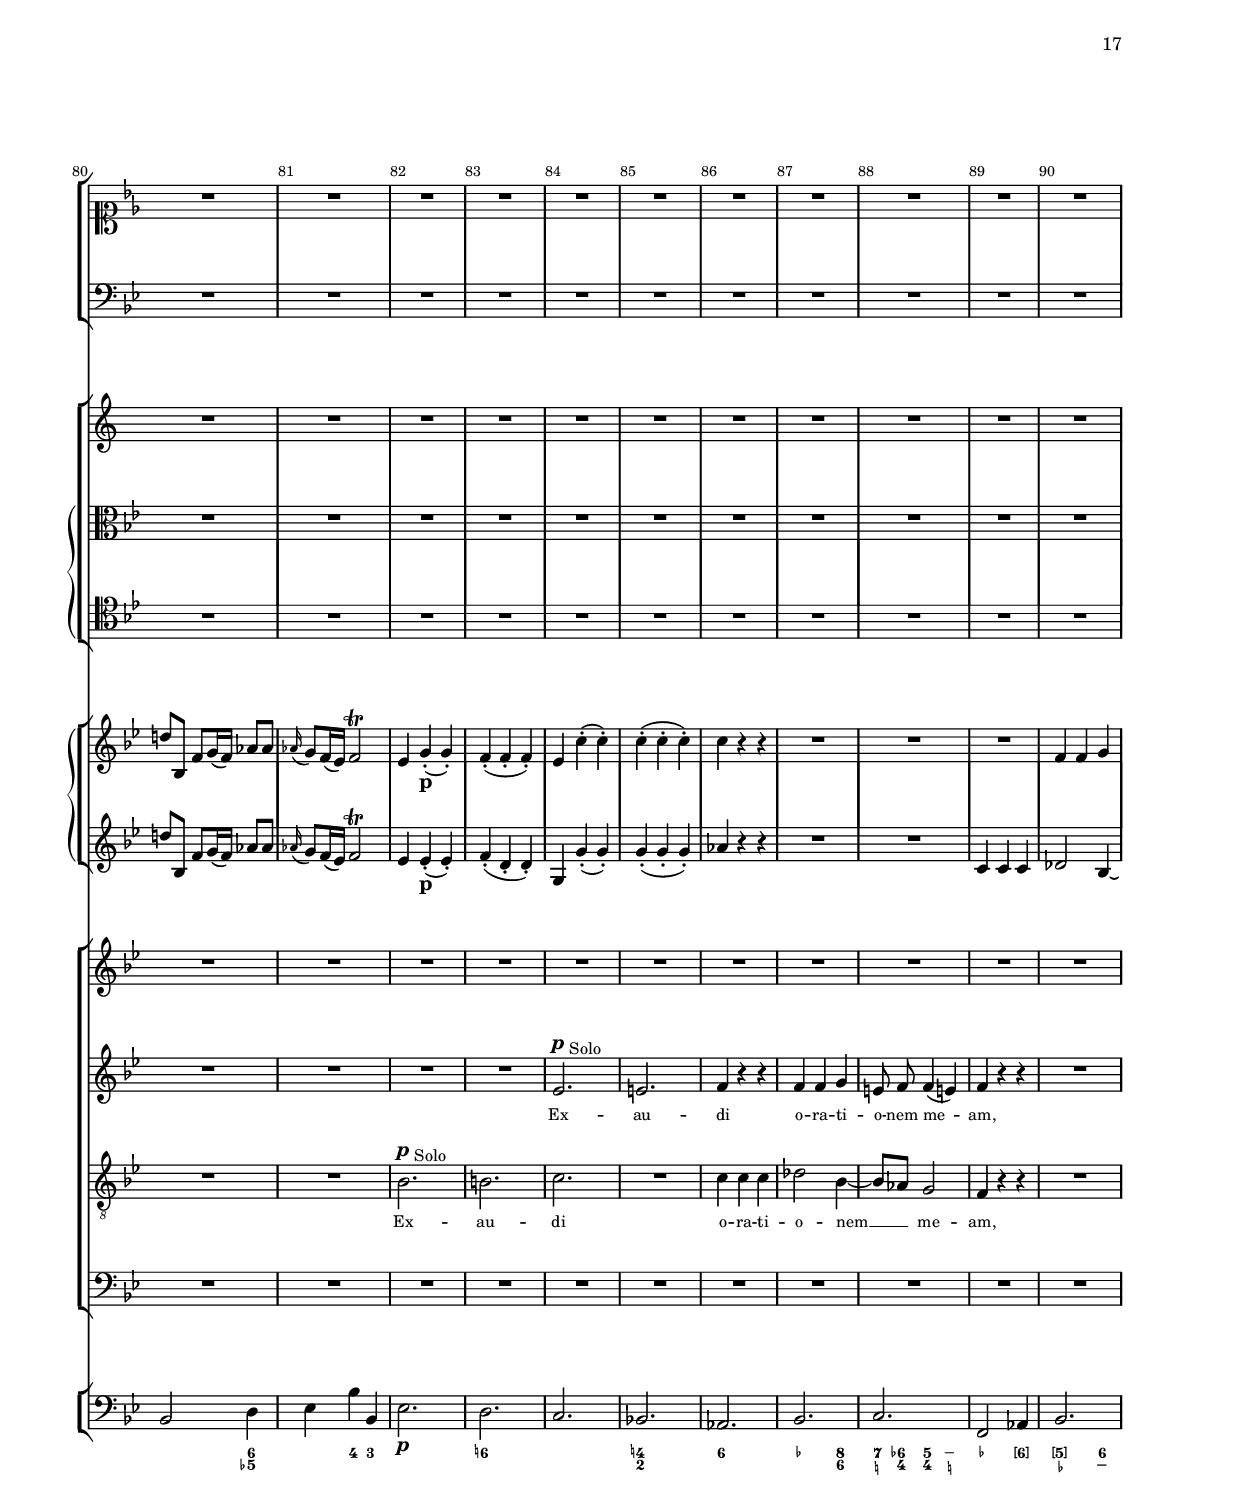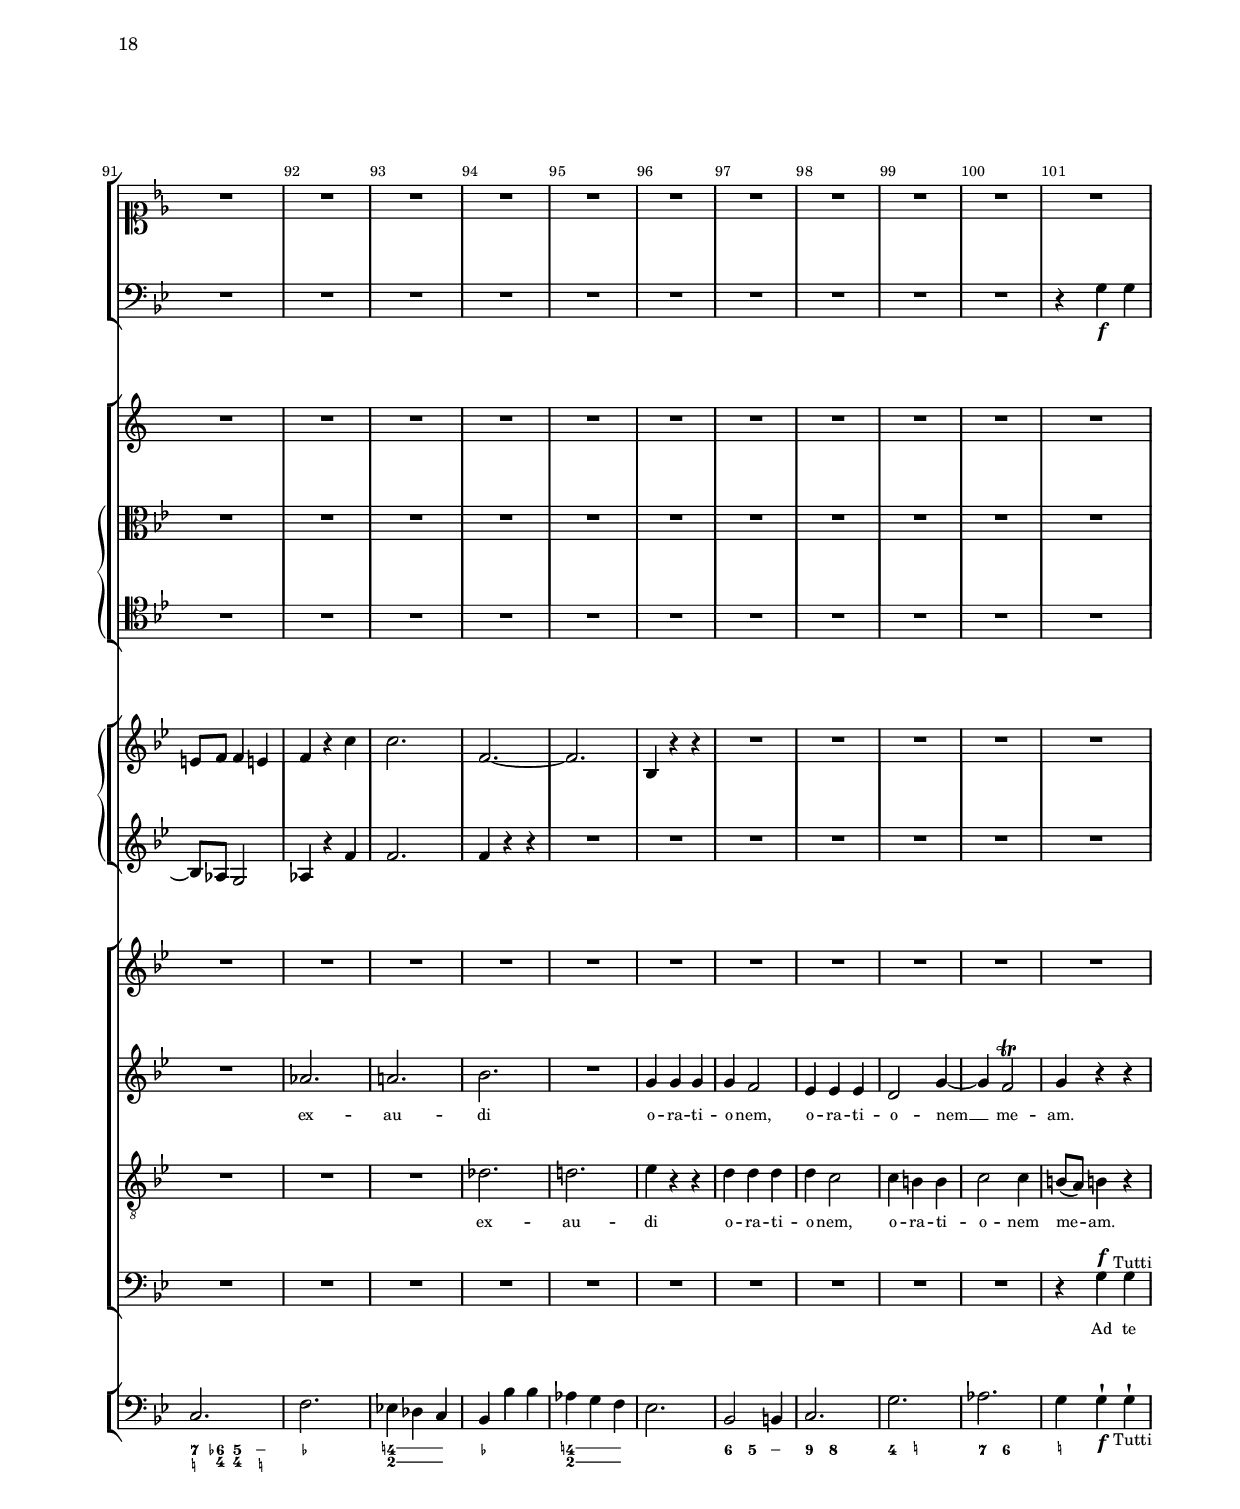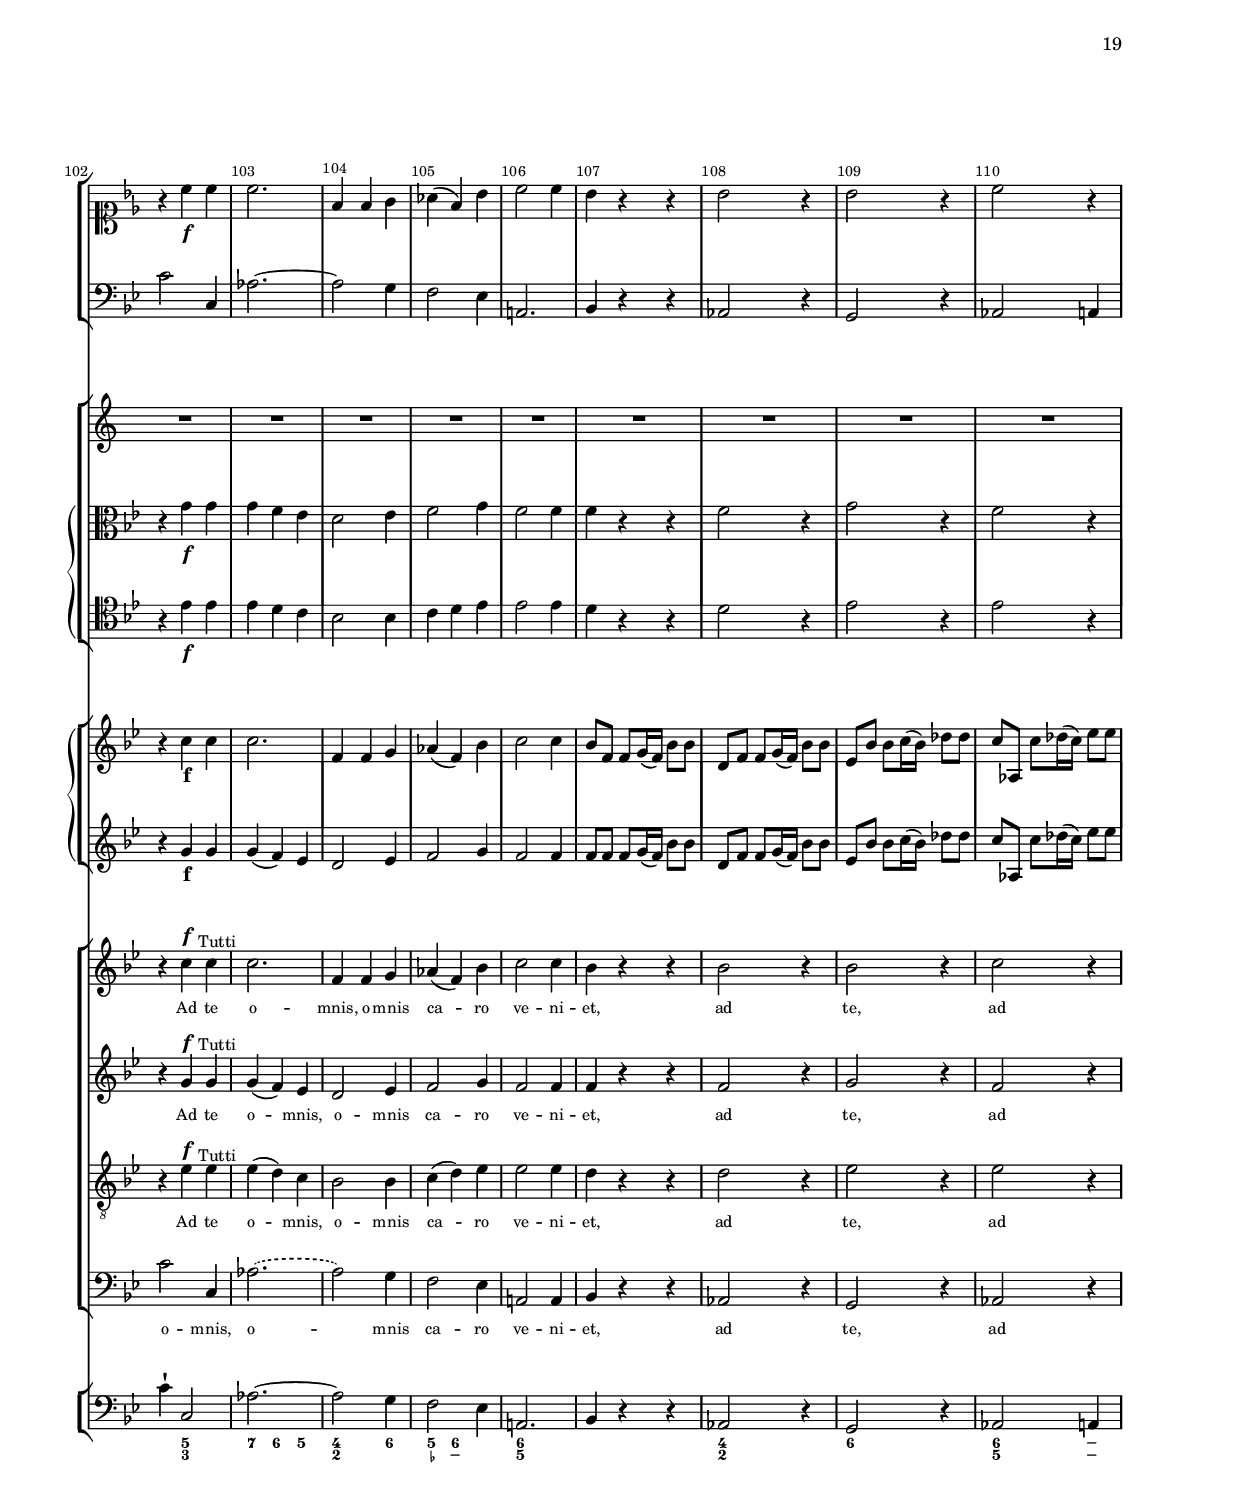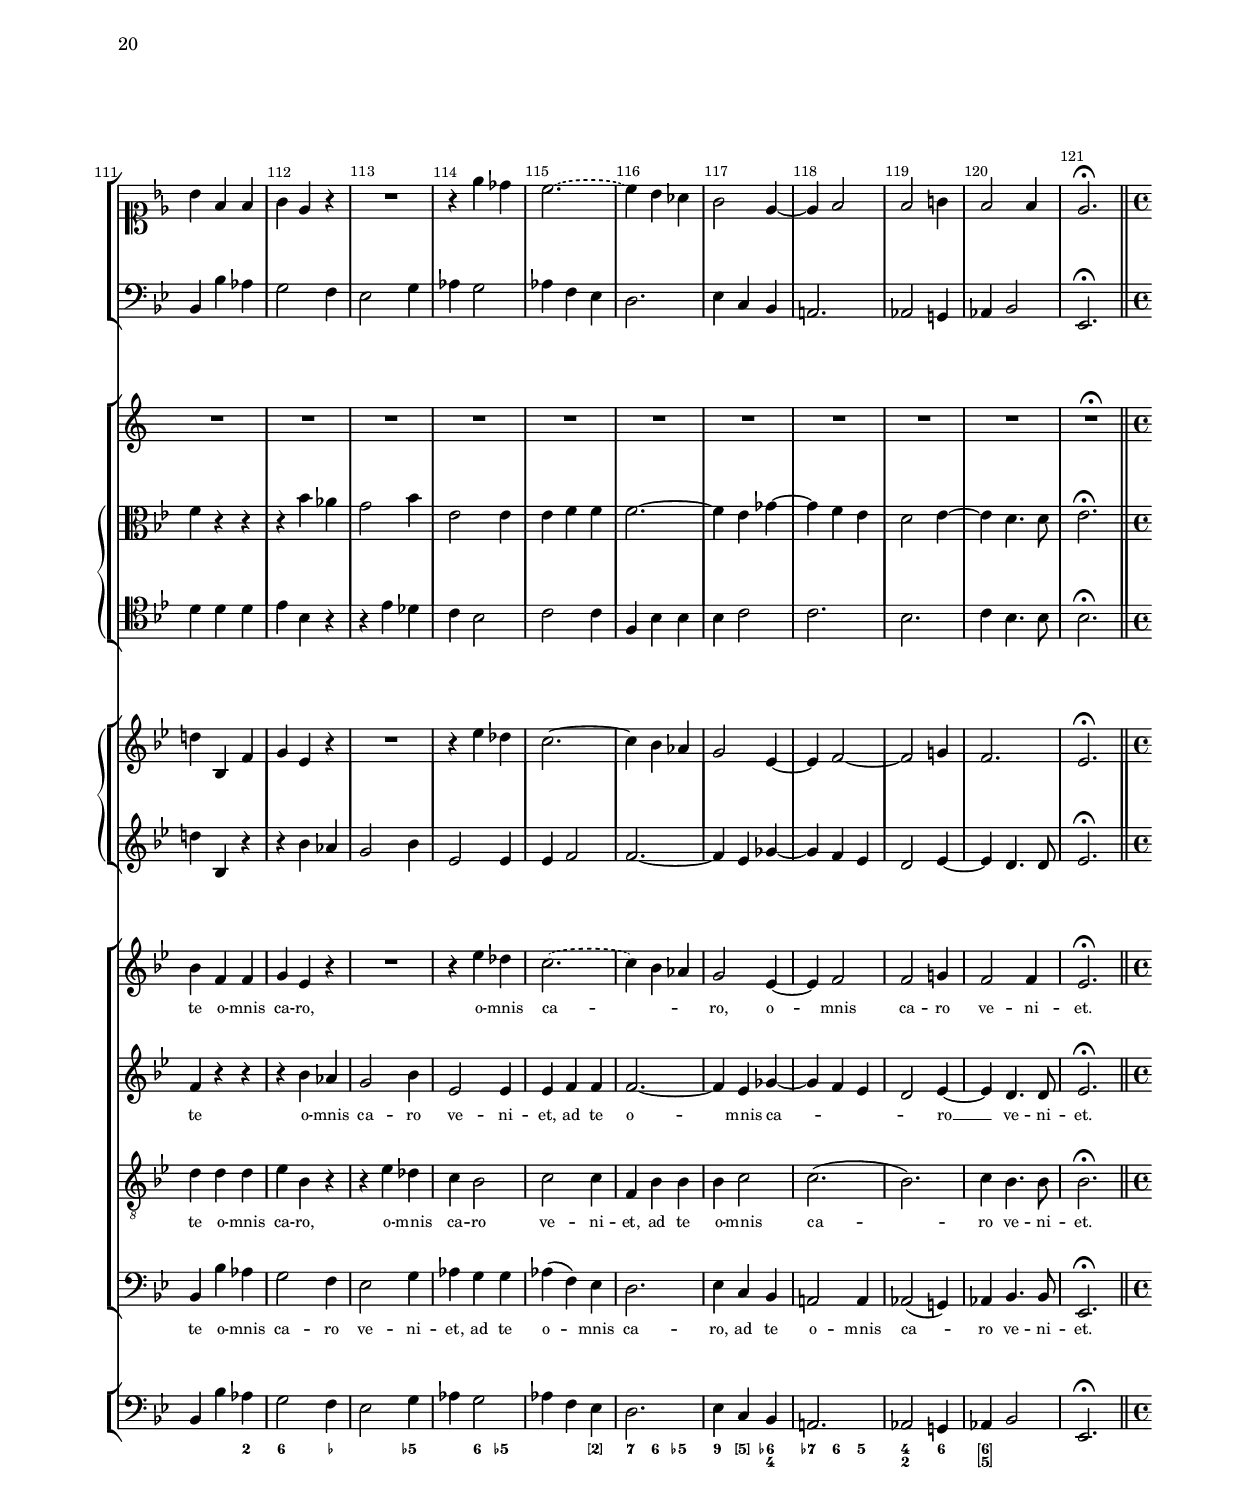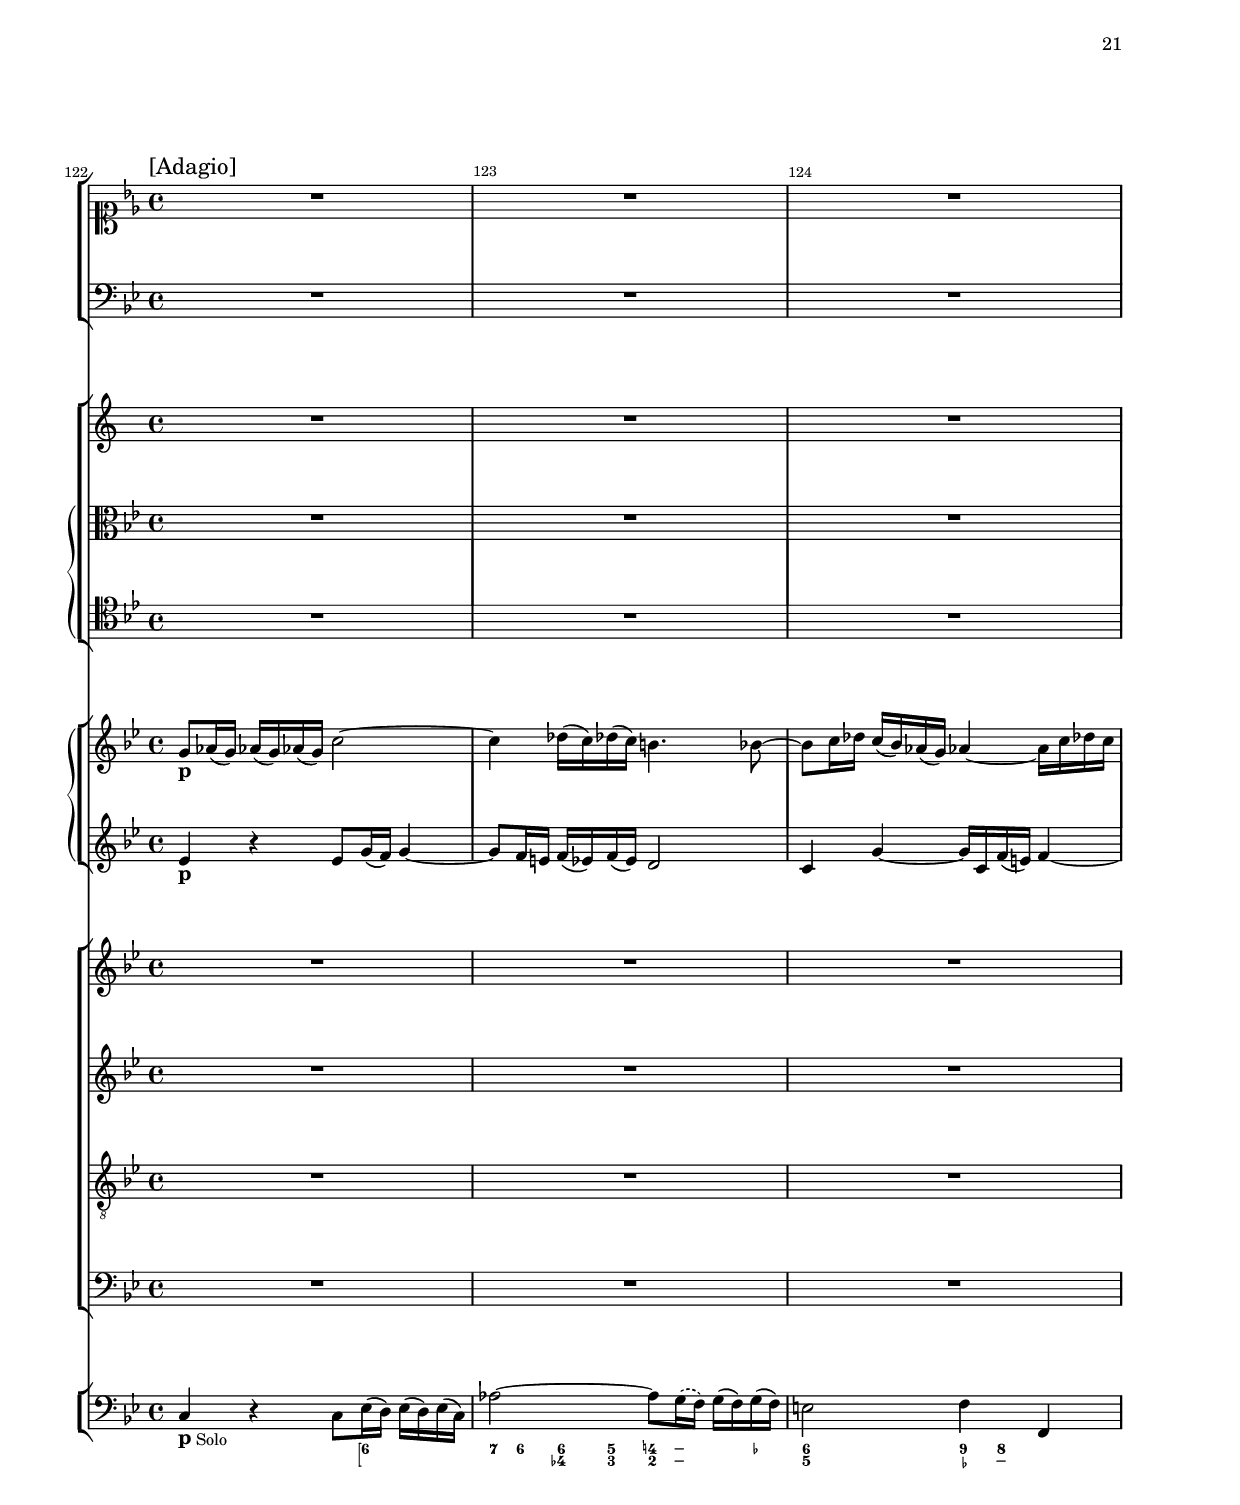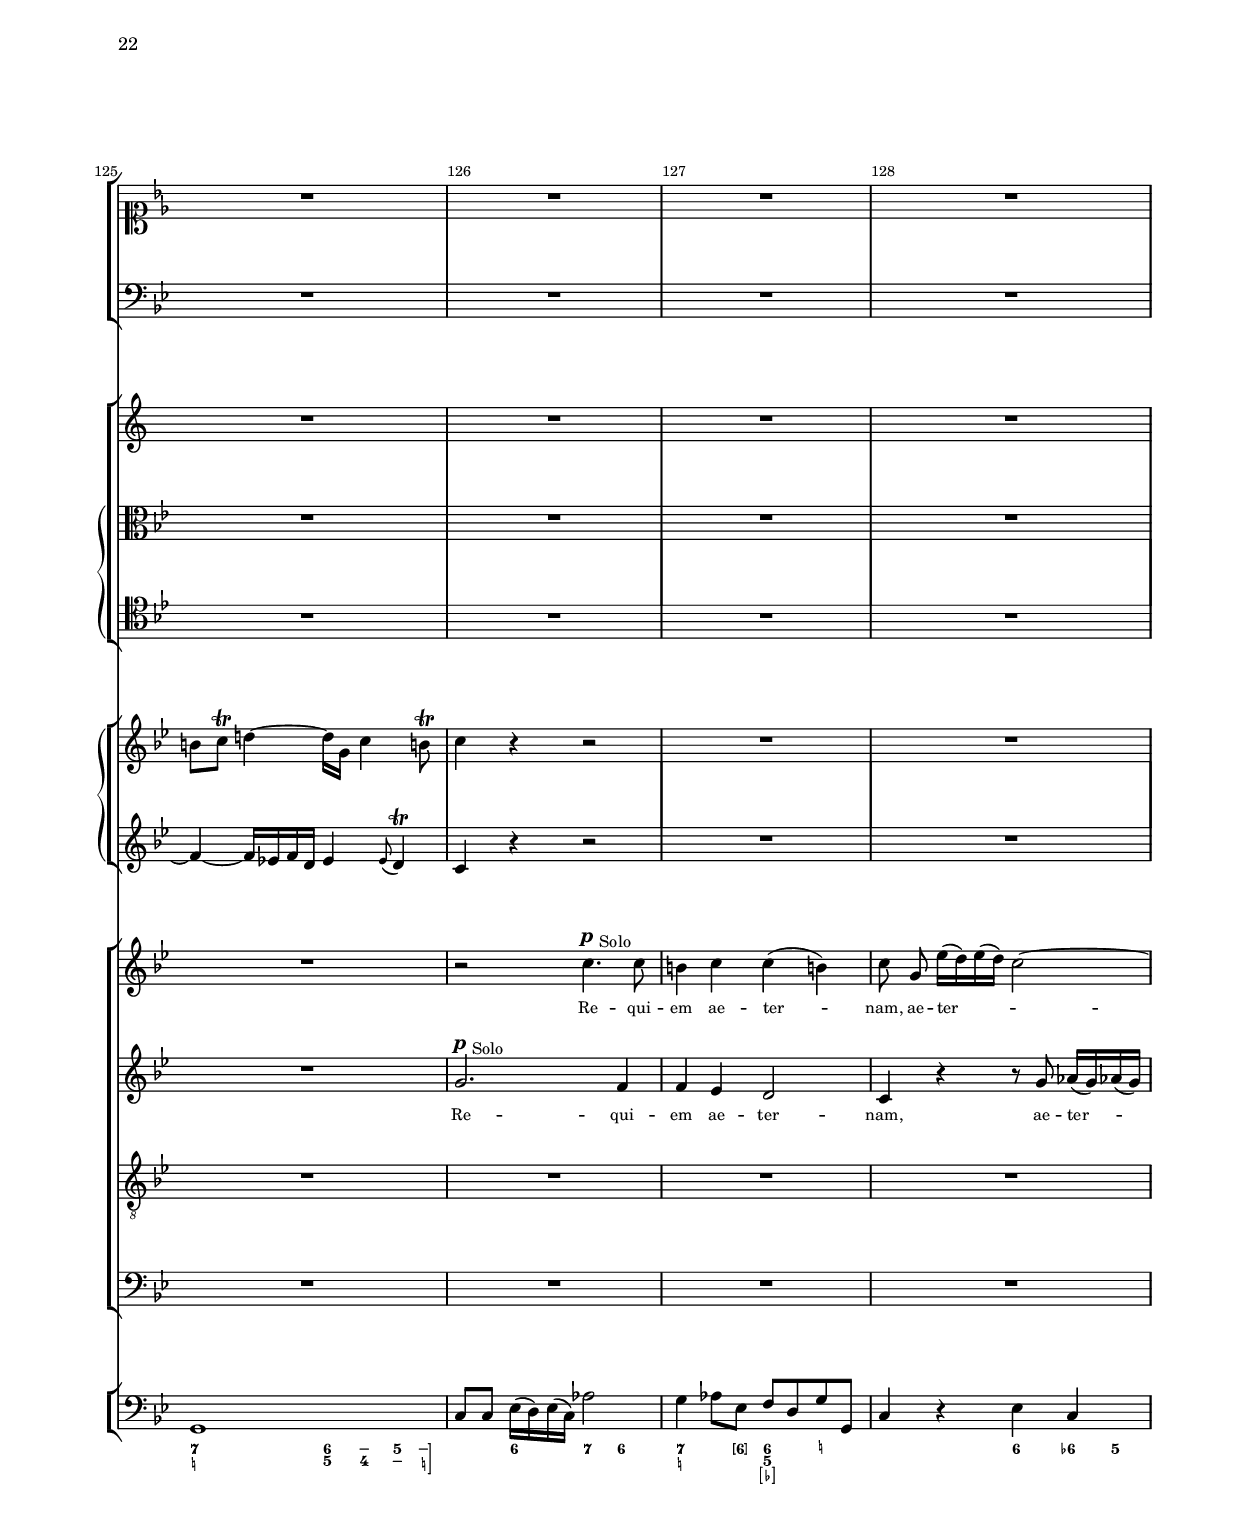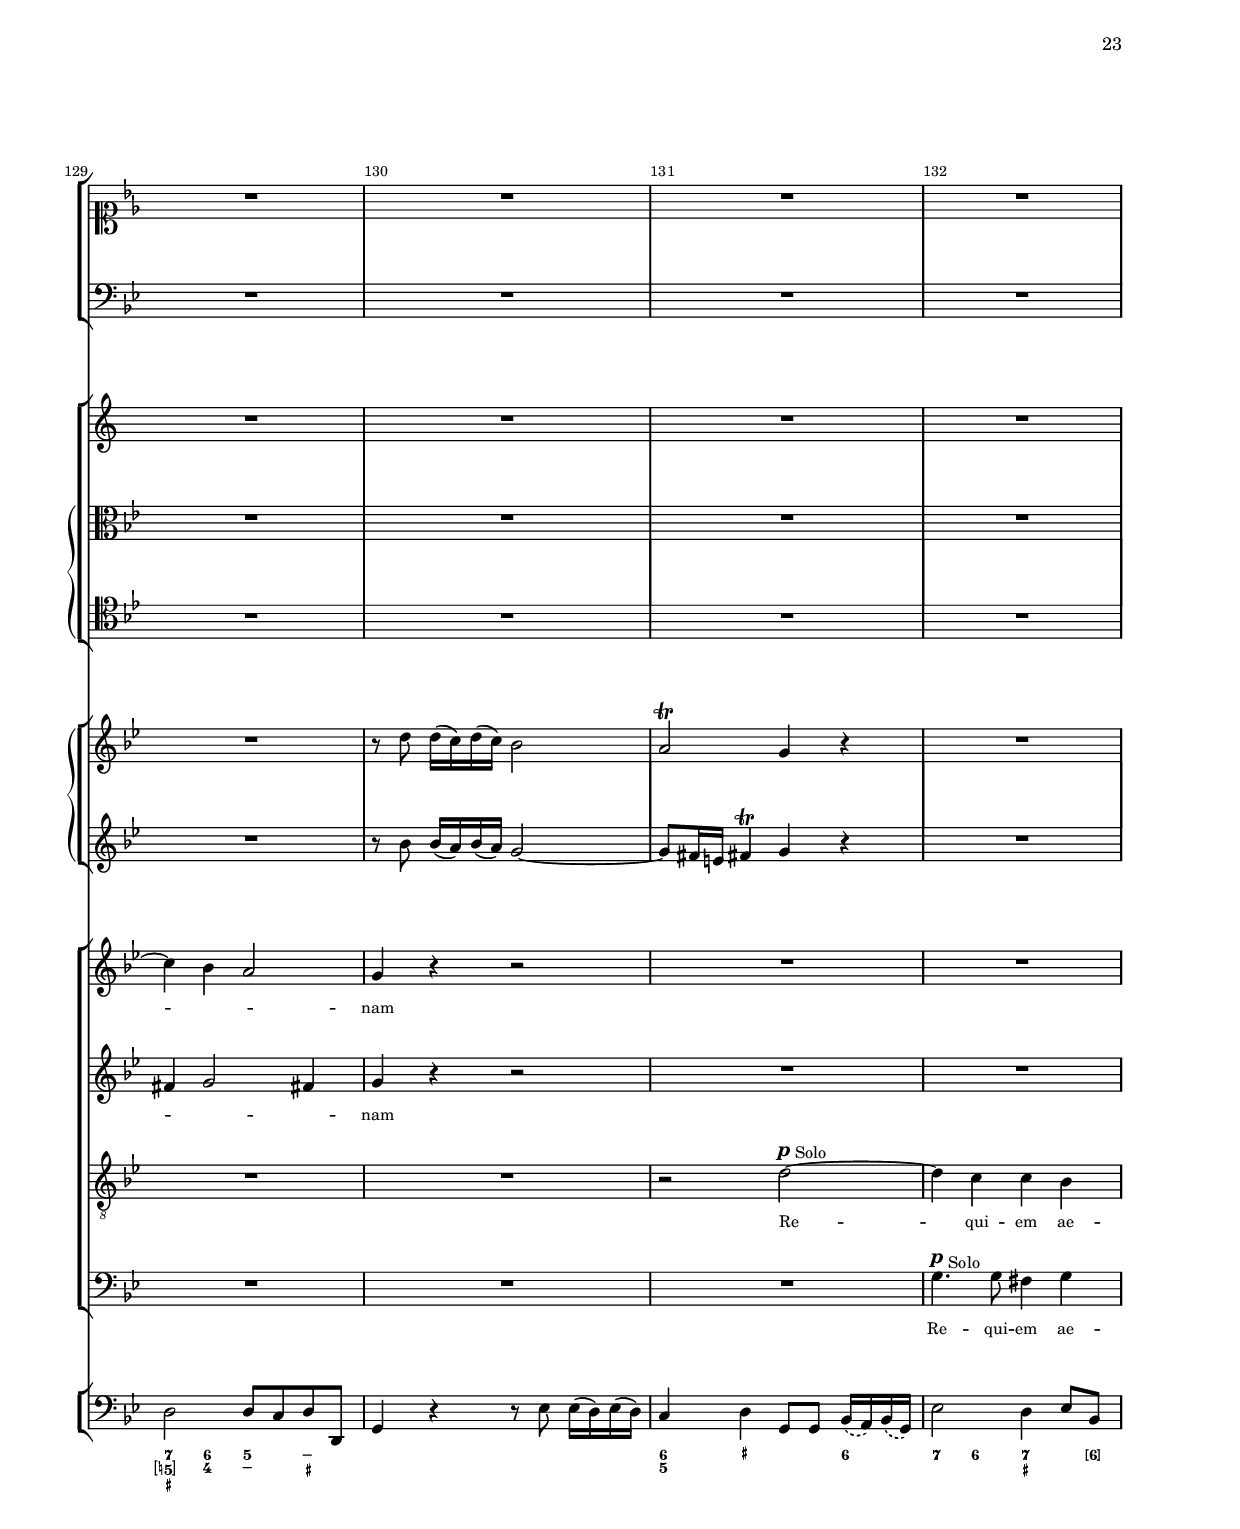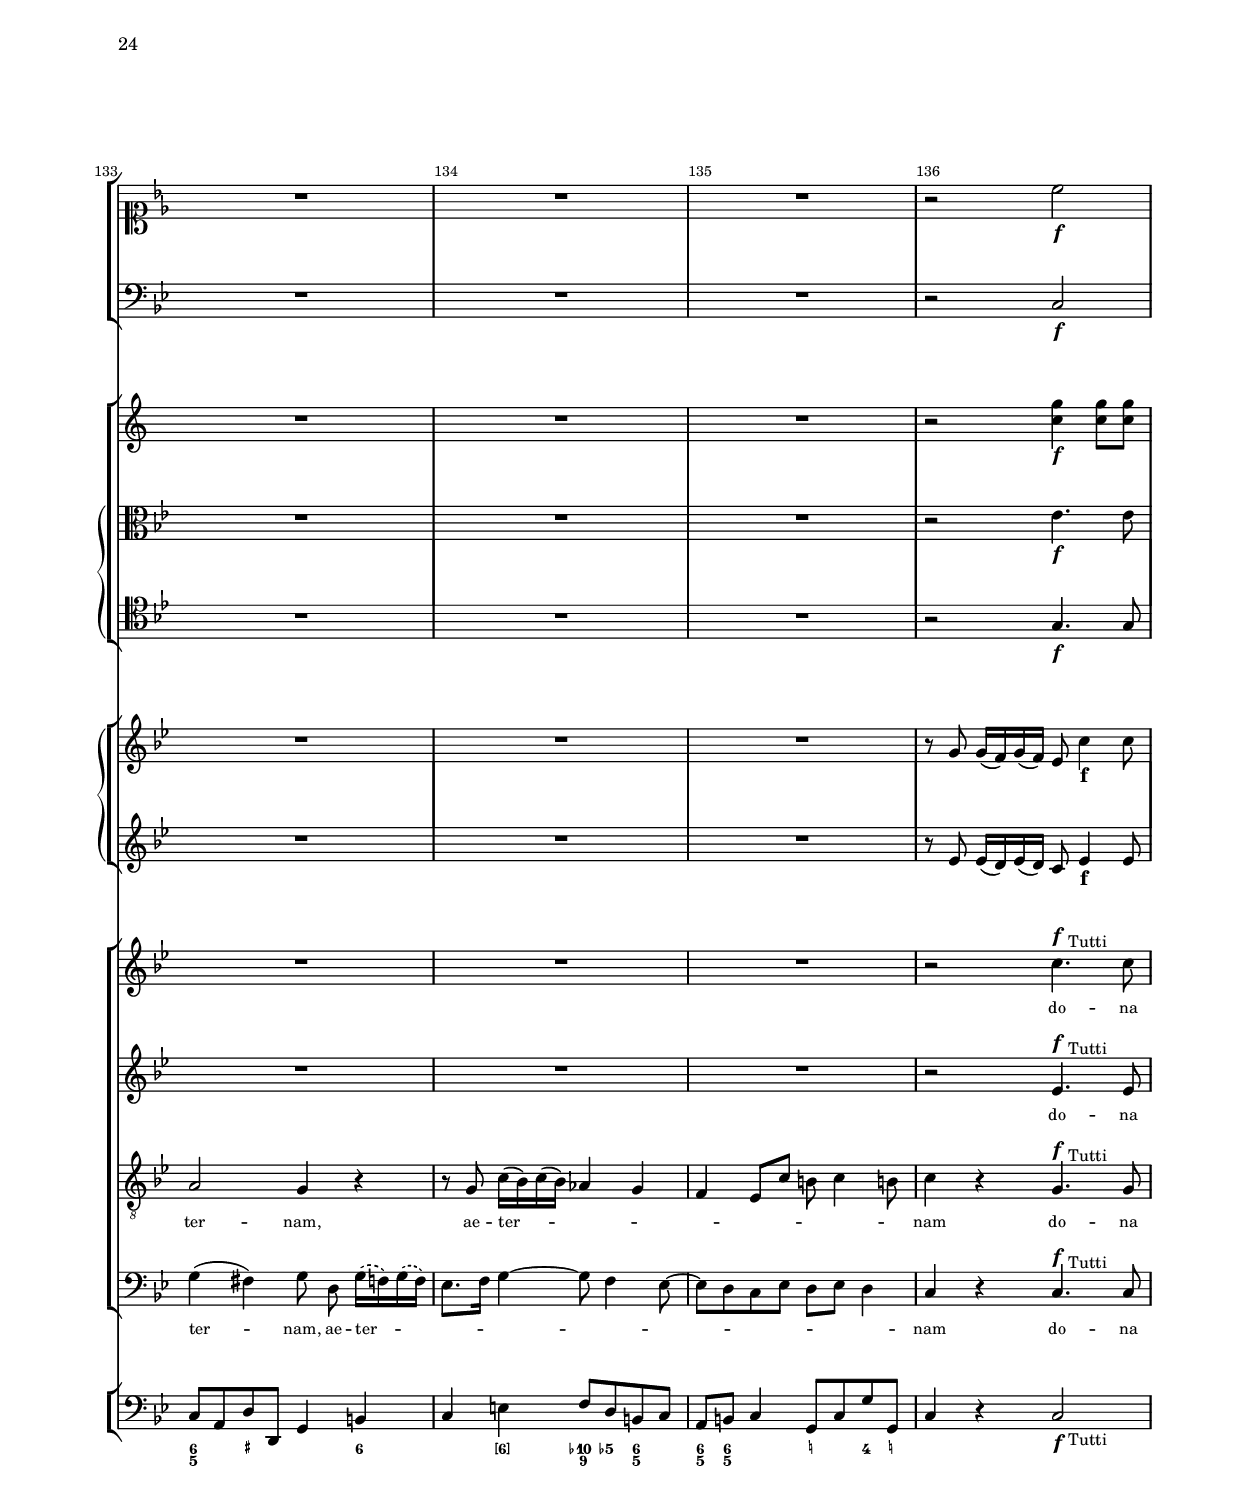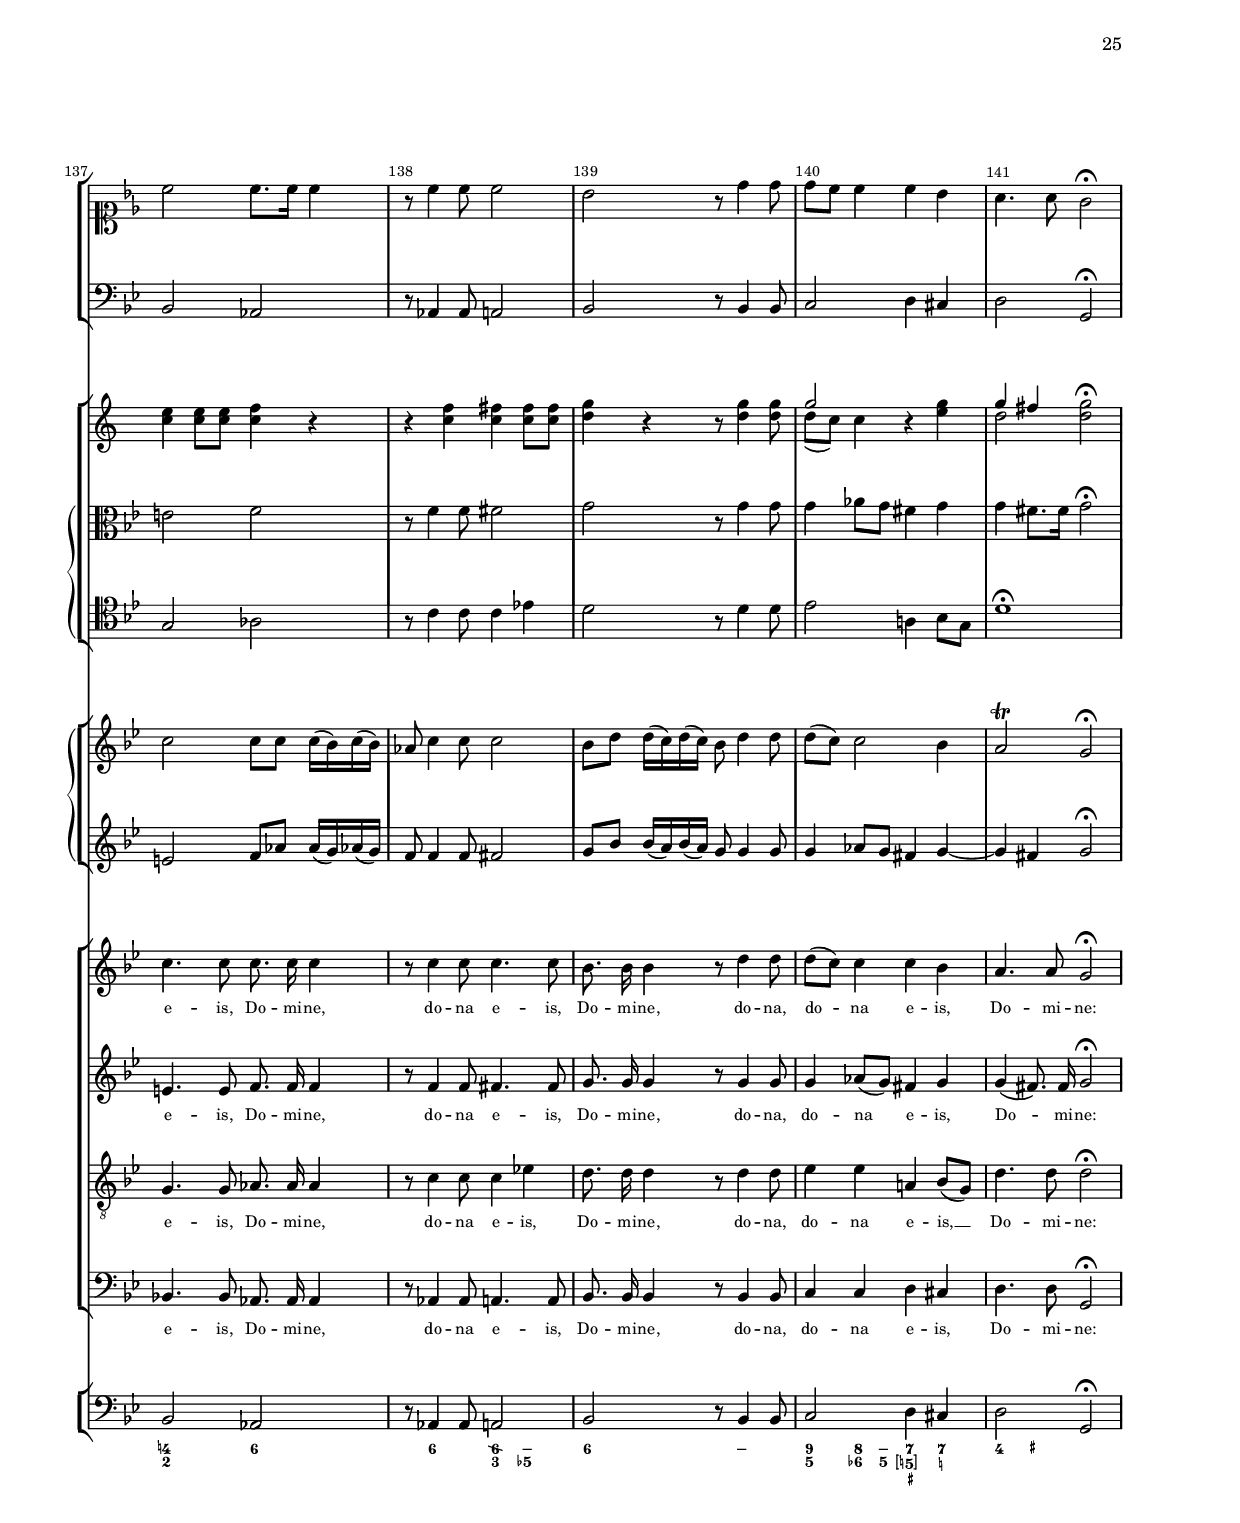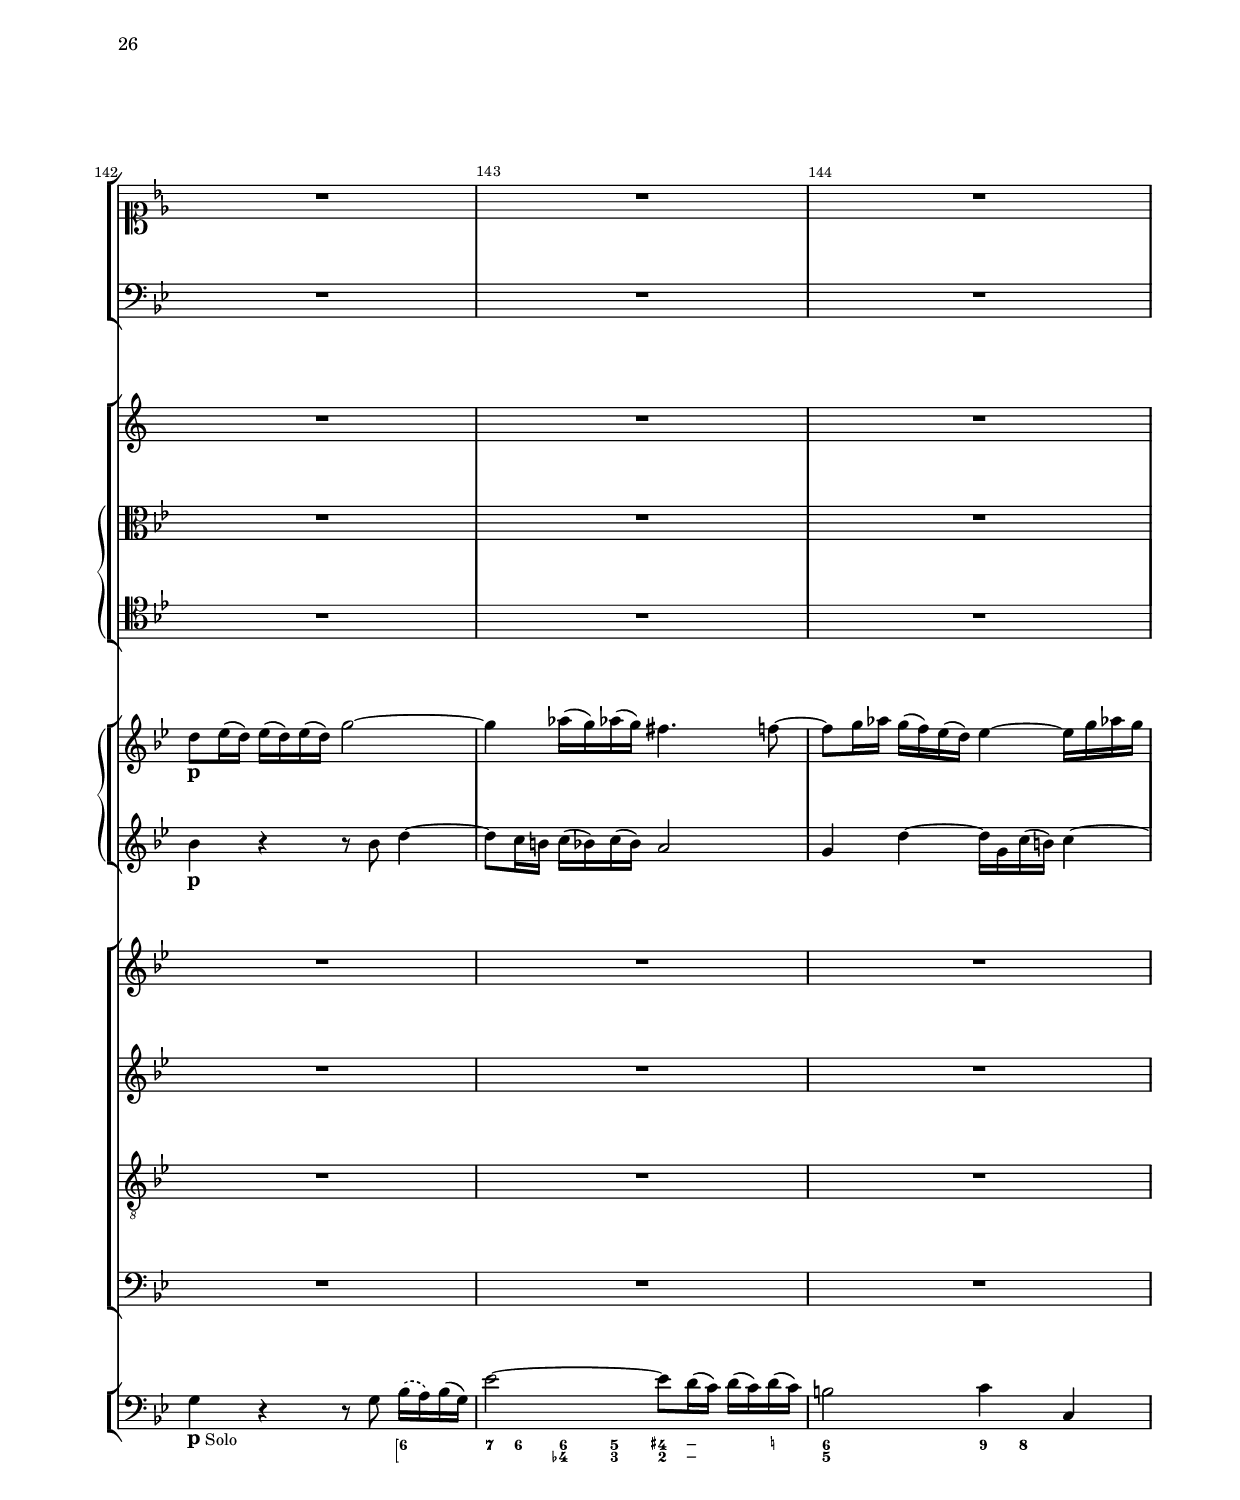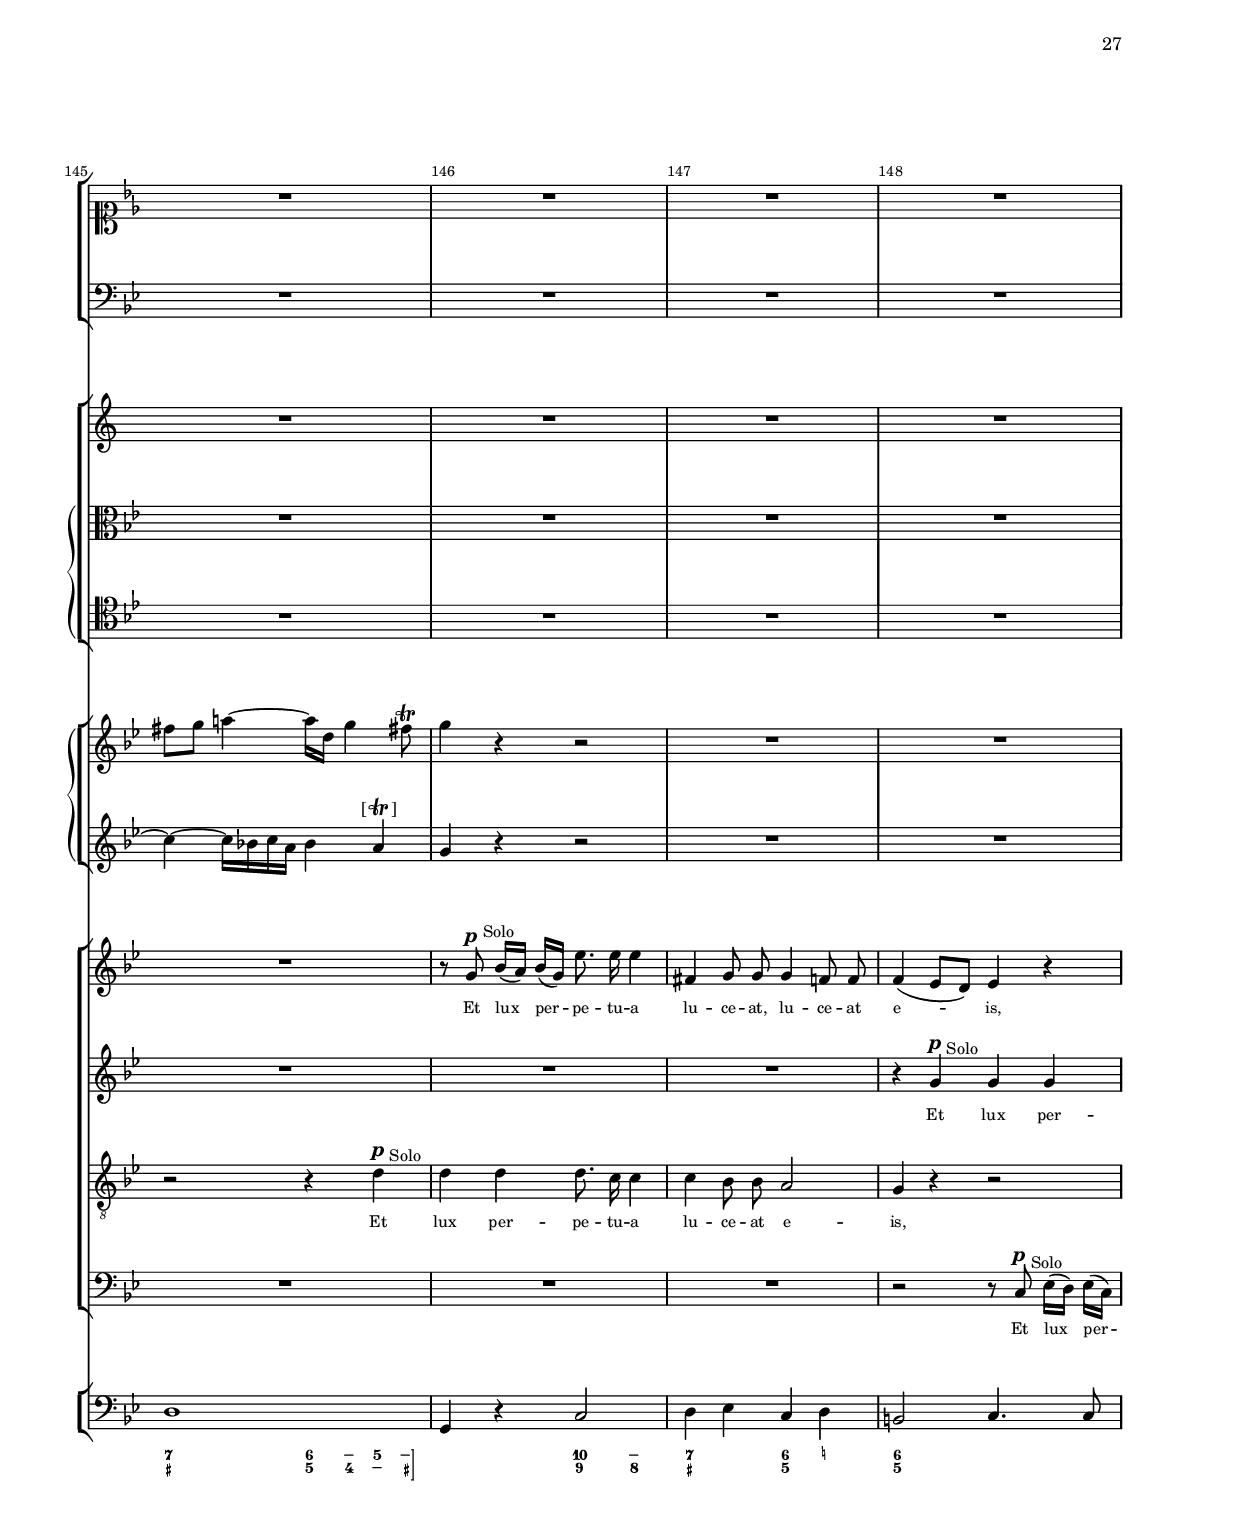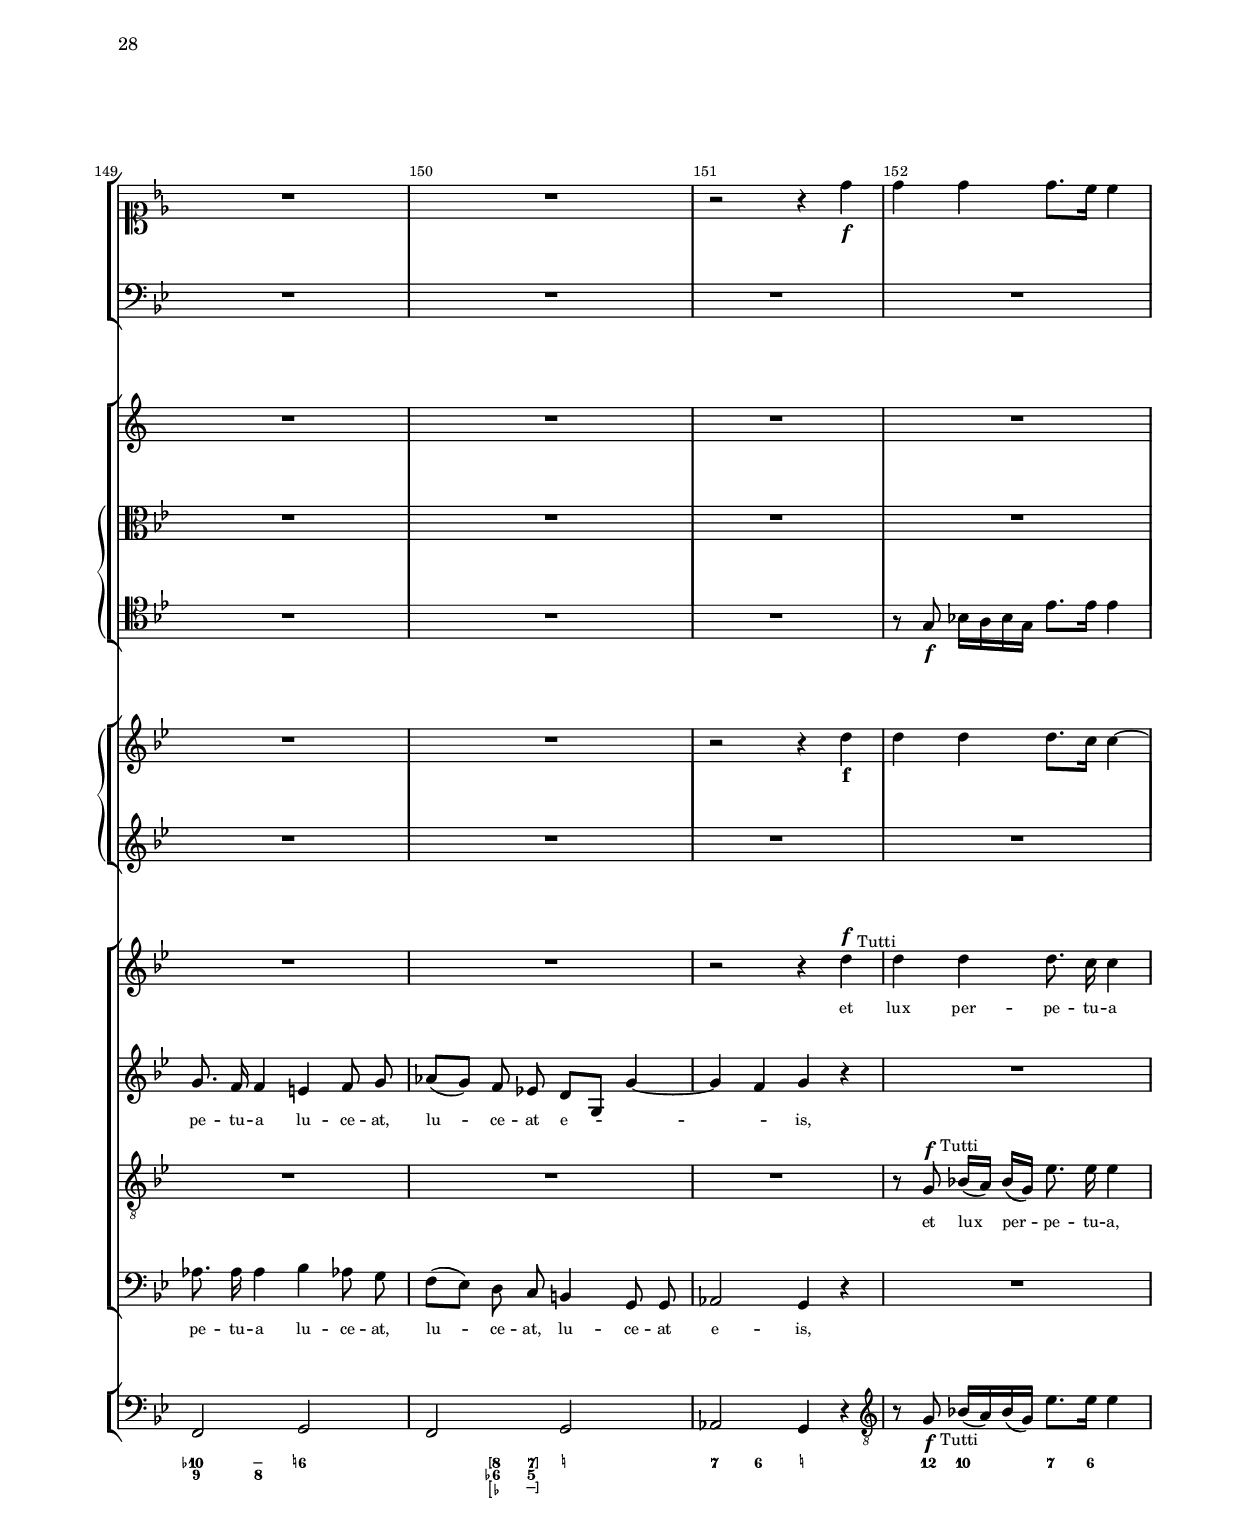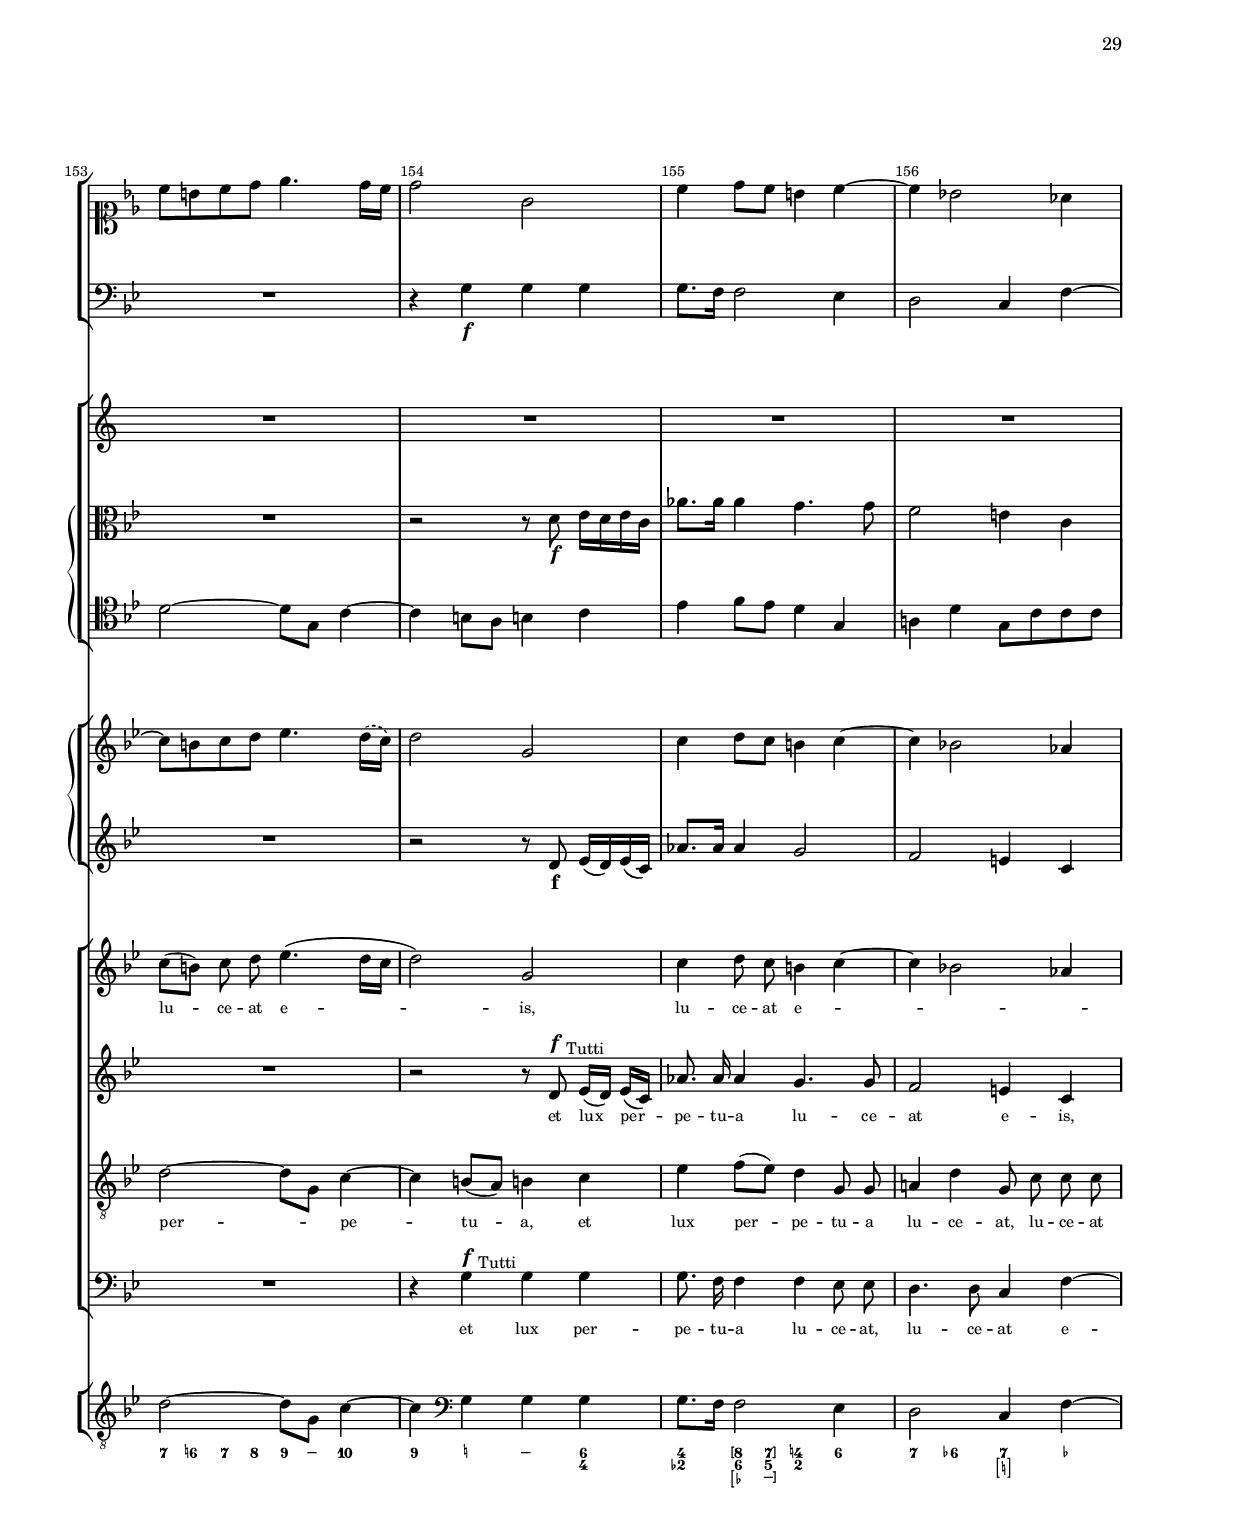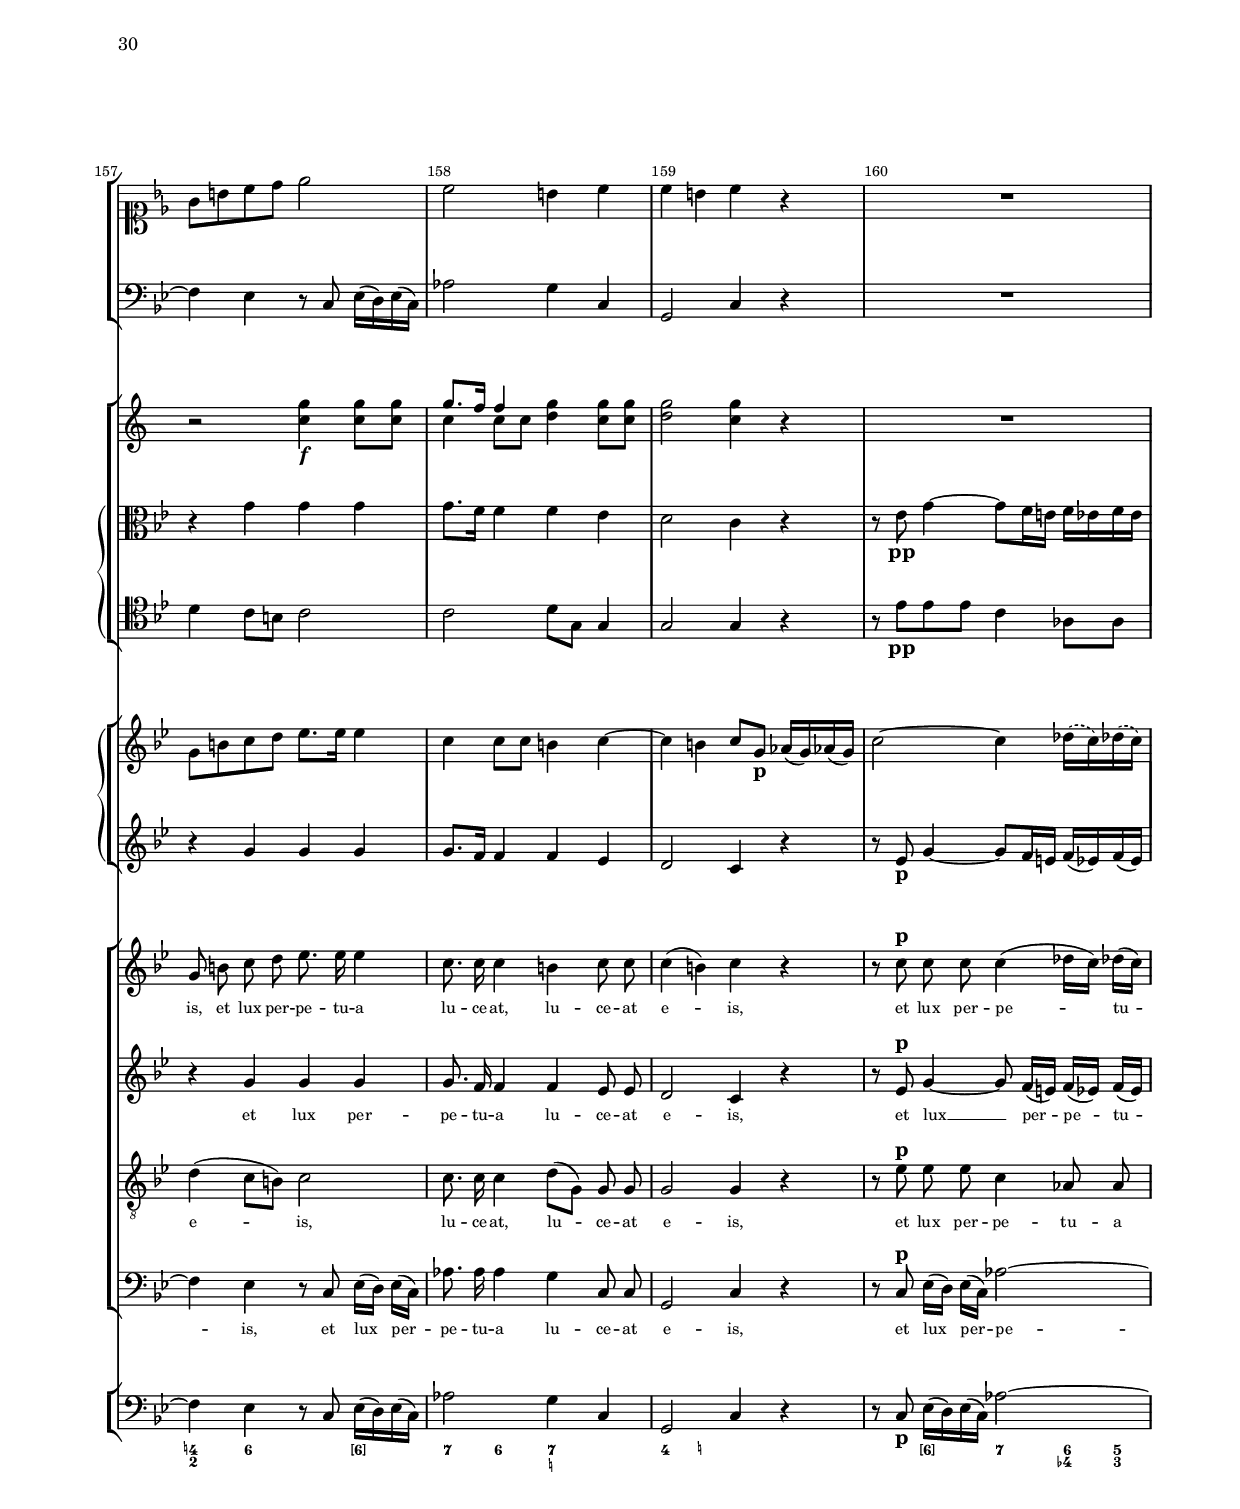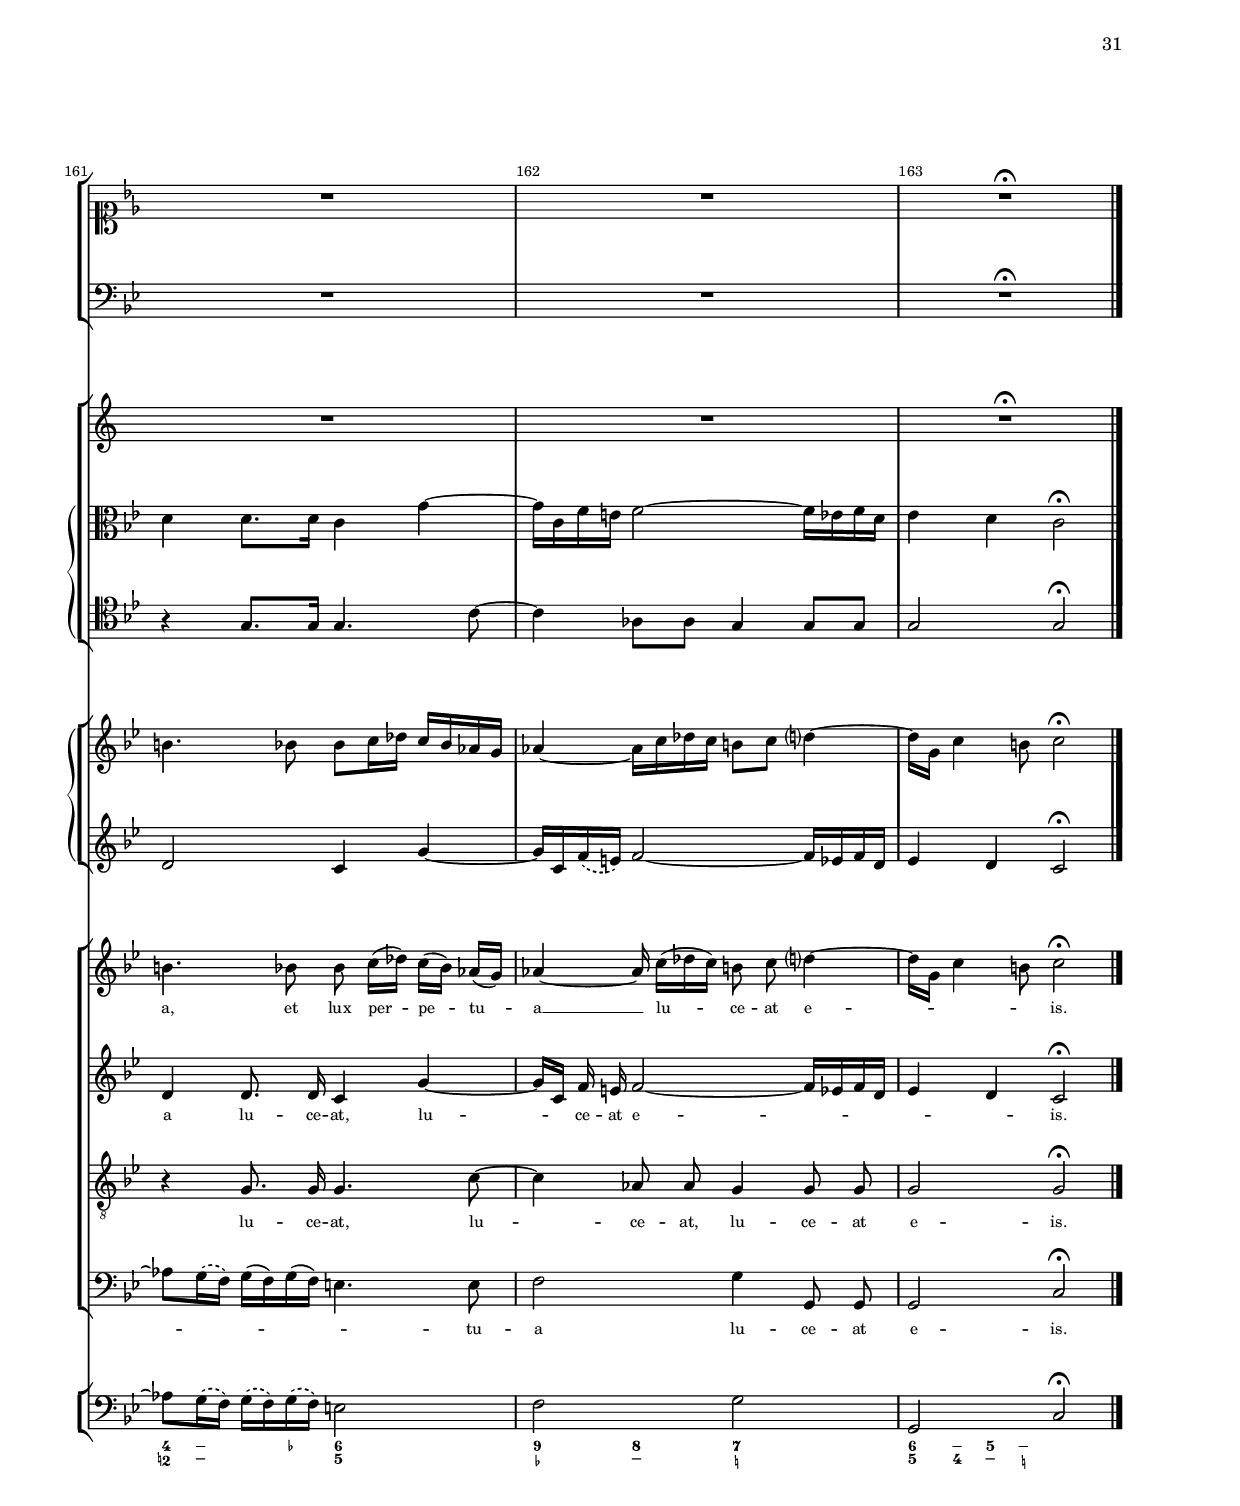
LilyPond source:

\version "2.22.0"

\include "../definitions.ly"

\paper {
  #(define (page-post-process layout pages) (ly:create-toc-file layout pages))
}

#(set-global-staff-size 15.87)

\book {
  \bookpart {
    \header {
      number = "1"
      title = "R E Q U I E M"
    }
    \tocSection "1" "Requiem"
    \paper { indent = 3\cm }
    \score {
      <<
        \new StaffGroup <<
          \new Staff {
            \set Staff.instrumentName = "Cornetto"
            \RequiemCornetto
          }
          \new Staff {
            \set Staff.instrumentName = "Fagotto"
            \RequiemFagotto
          }
        >>
        \new StaffGroup <<
          \new Staff \with { \smallStaffDistance } <<
            \set Staff.instrumentName = \markup \center-column { "Clarino I, II" "con sordino" "in C" }
            \partCombine \RequiemClarinoI \RequiemClarinoII
          >>
          \new GrandStaff <<
            \set GrandStaff.instrumentName = "Trombone"
            \new Staff {
              \set Staff.instrumentName = "I"
              \RequiemTromboneI
            }
            \new Staff {
              \set Staff.instrumentName = "II"
              \RequiemTromboneII
            }
          >>
        >>
        \new StaffGroup <<
          \new GrandStaff <<
            \set GrandStaff.instrumentName = "Violino"
            \new Staff {
              \set Staff.instrumentName = "I"
              \RequiemViolinoI
            }
            \new Staff {
              \set Staff.instrumentName = "II"
              \RequiemViolinoII
            }
          >>
        >>
        \new ChoirStaff <<
          \new Staff {
            \set Staff.instrumentName = \SopranoIncipit
            \override Staff.InstrumentName.self-alignment-Y = ##f
            \override Staff.InstrumentName.self-alignment-X = #RIGHT
            \new Voice = "Soprano" { \dynamicUp \RequiemSoprano }
          }
          \new Lyrics \lyricsto Soprano \RequiemSopranoLyrics

          \new Staff {
            \set Staff.instrumentName = \AltoIncipit
            \override Staff.InstrumentName.self-alignment-Y = ##f
            \override Staff.InstrumentName.self-alignment-X = #RIGHT
            \new Voice = "Alto" { \dynamicUp \RequiemAlto }
          }
          \new Lyrics \lyricsto Alto \RequiemAltoLyrics

          \new Staff {
            \set Staff.instrumentName = \TenoreIncipit
            \override Staff.InstrumentName.self-alignment-Y = ##f
            \override Staff.InstrumentName.self-alignment-X = #RIGHT
            \new Voice = "Tenore" { \dynamicUp \RequiemTenore }
          }
          \new Lyrics \lyricsto Tenore \RequiemTenoreLyrics

          \new Staff {
            \set Staff.instrumentName = "Basso"
            \new Voice = "Basso" { \dynamicUp \RequiemBasso }
          }
          \new Lyrics \lyricsto Basso \RequiemBassoLyrics
        >>
        \new StaffGroup <<
          \new Staff {
            \set Staff.instrumentName = \markup \center-column { "Organo" "e Bassi" }
            % \transpose c c,
            \RequiemOrgano
          }
        >>
        \new FiguredBass { \RequiemBassFigures }
      >>
      \layout { }
      \midi { \tempo 4 = 70 }
    }
  }
}
